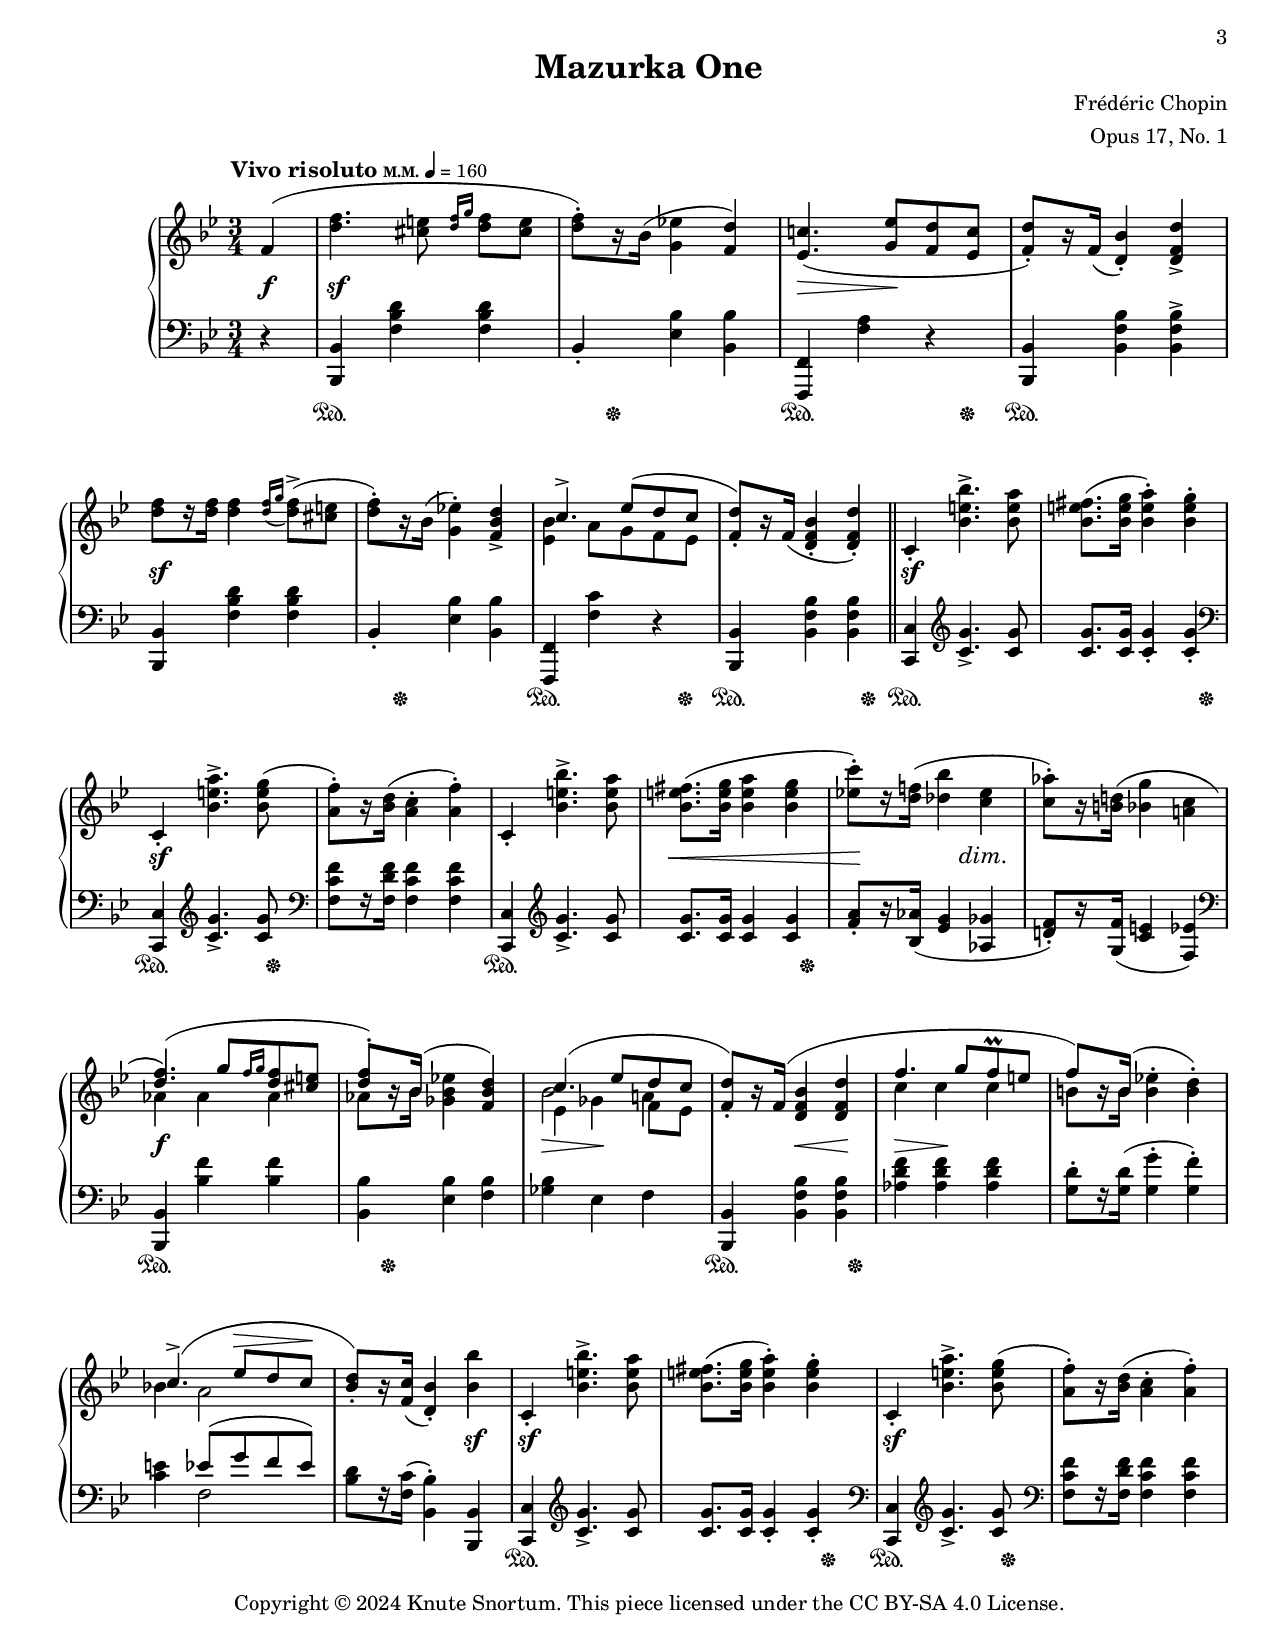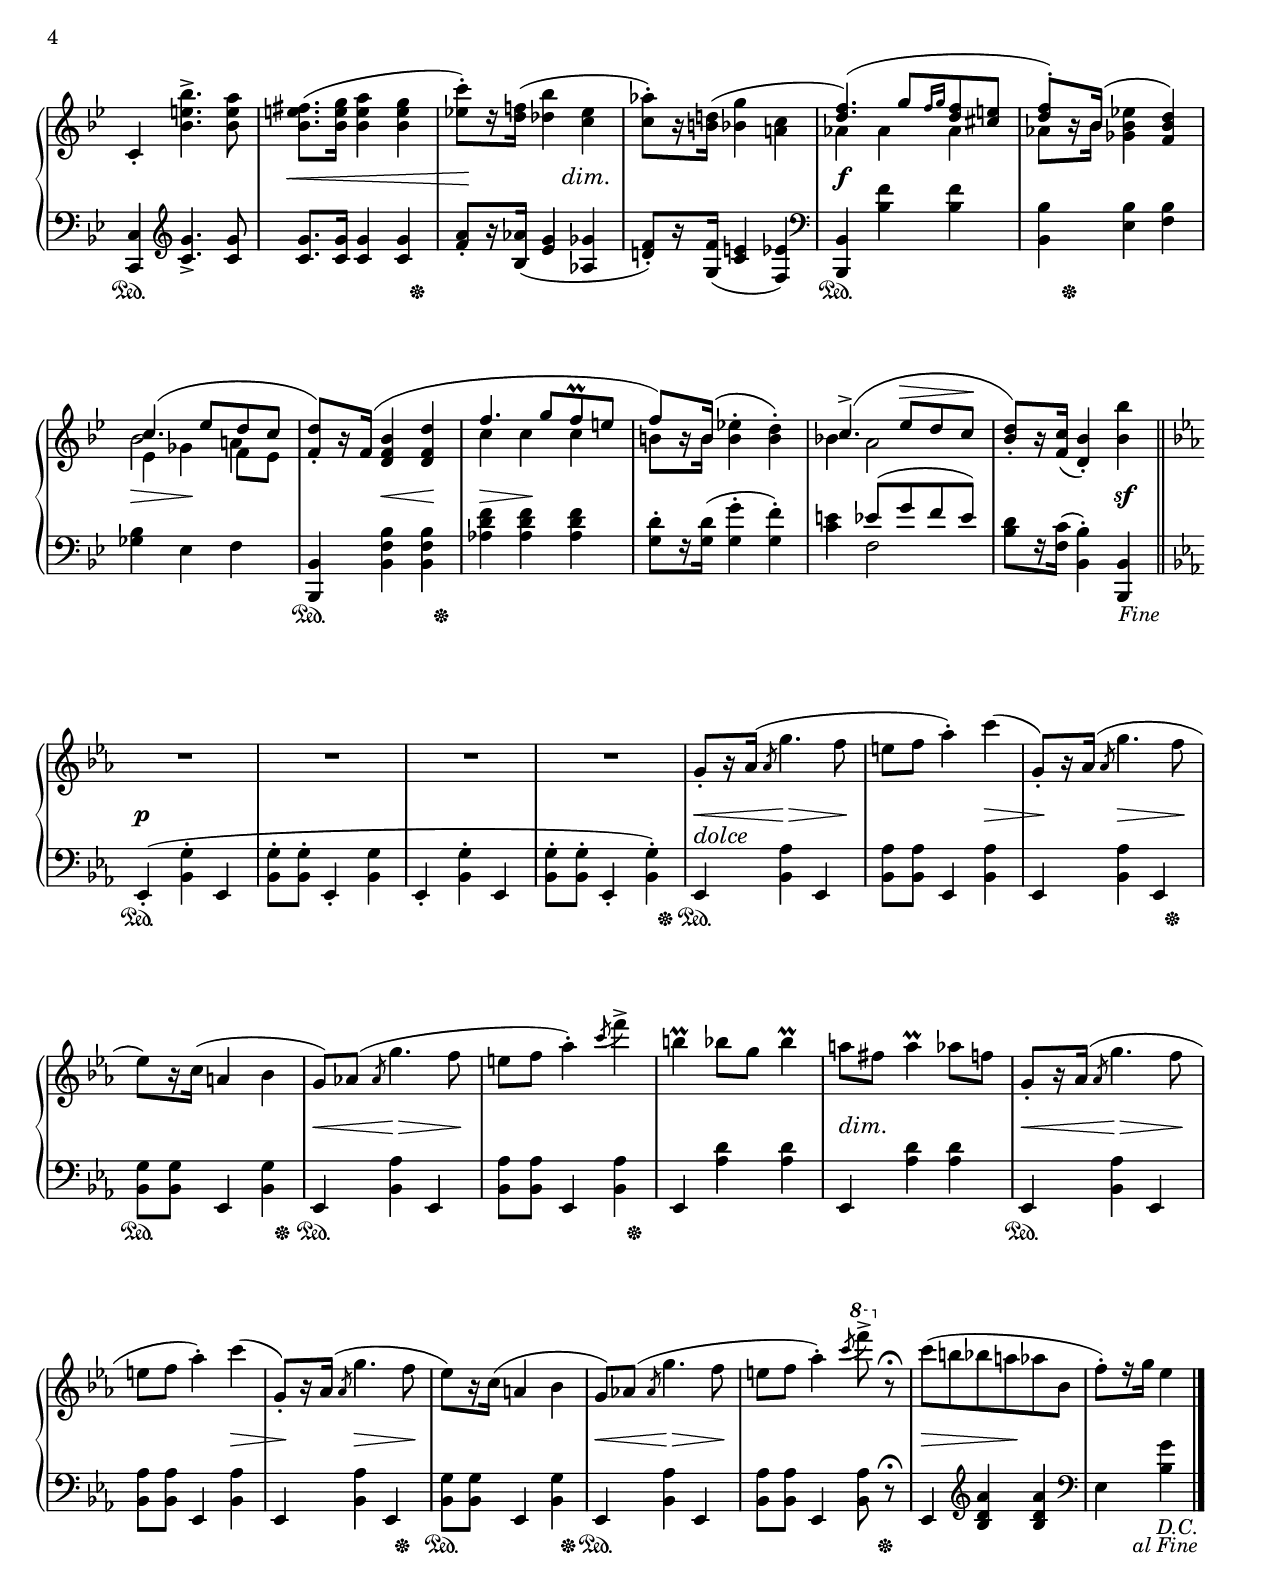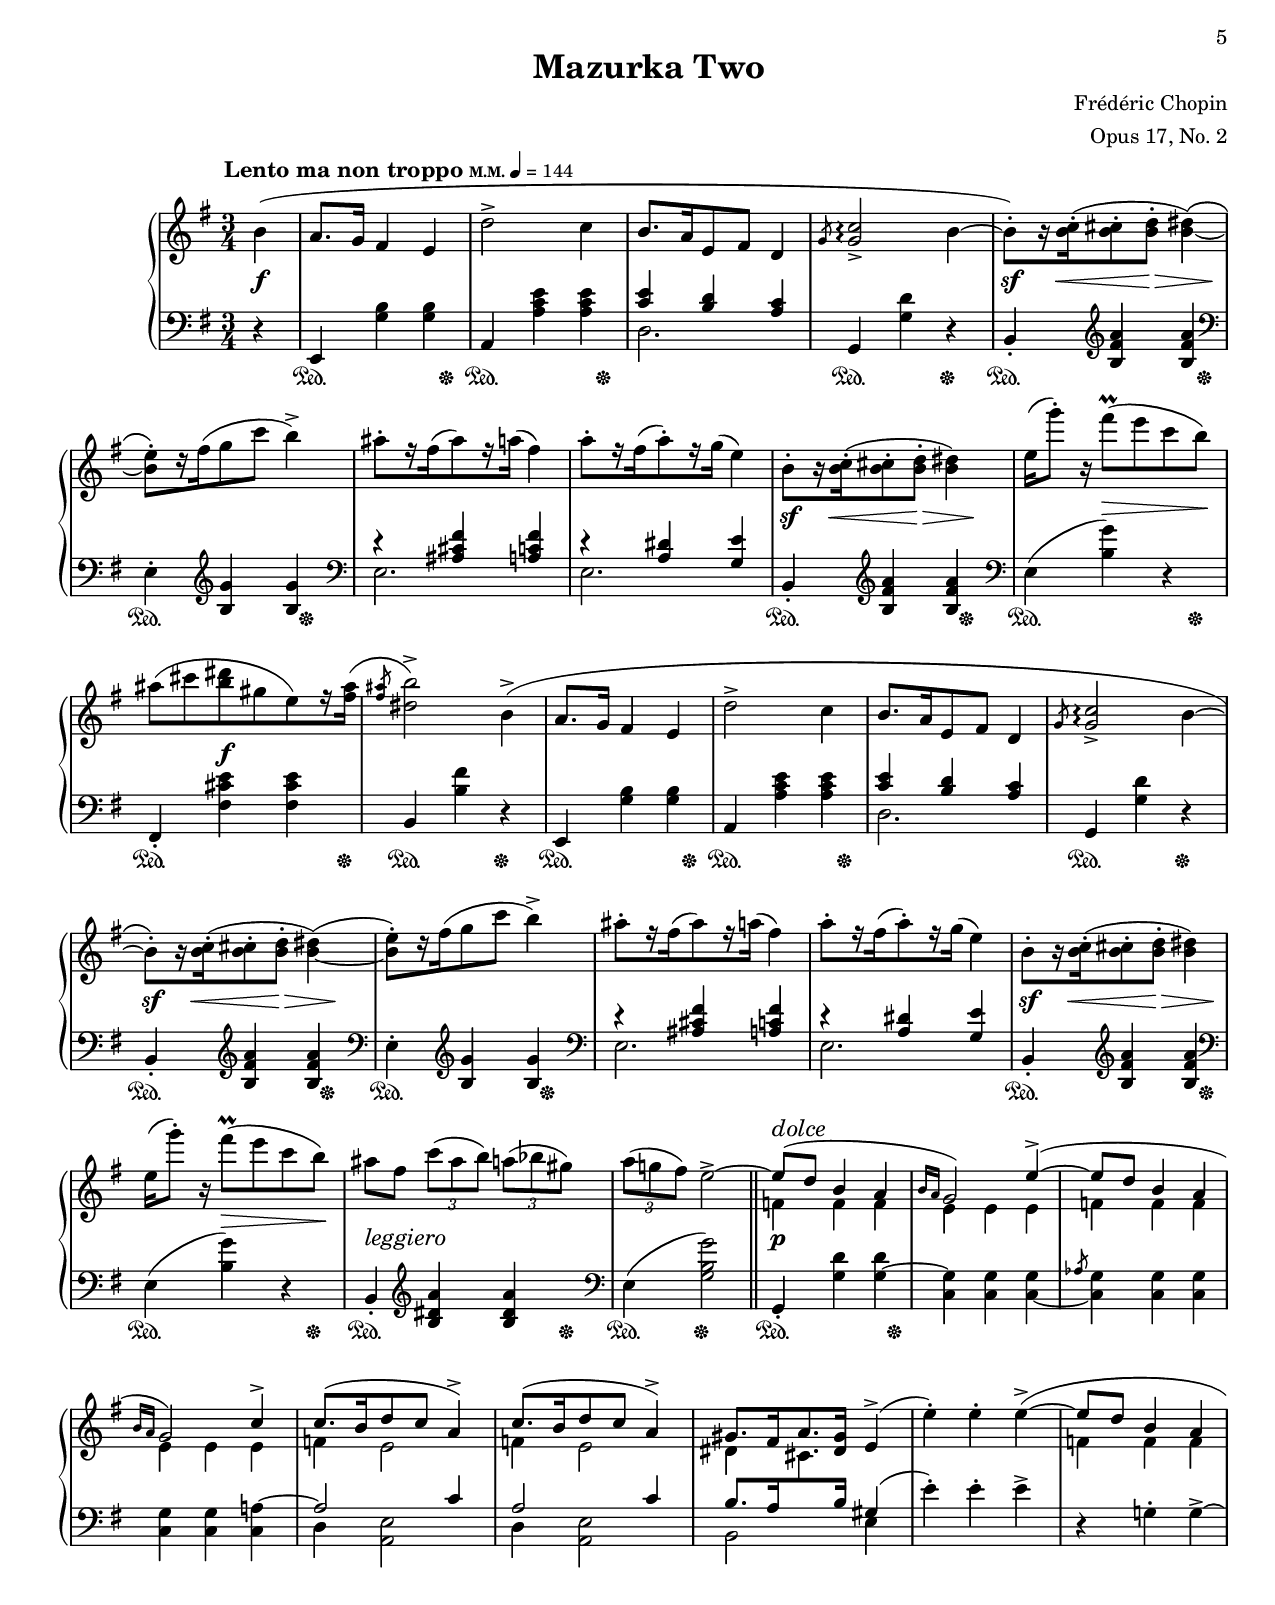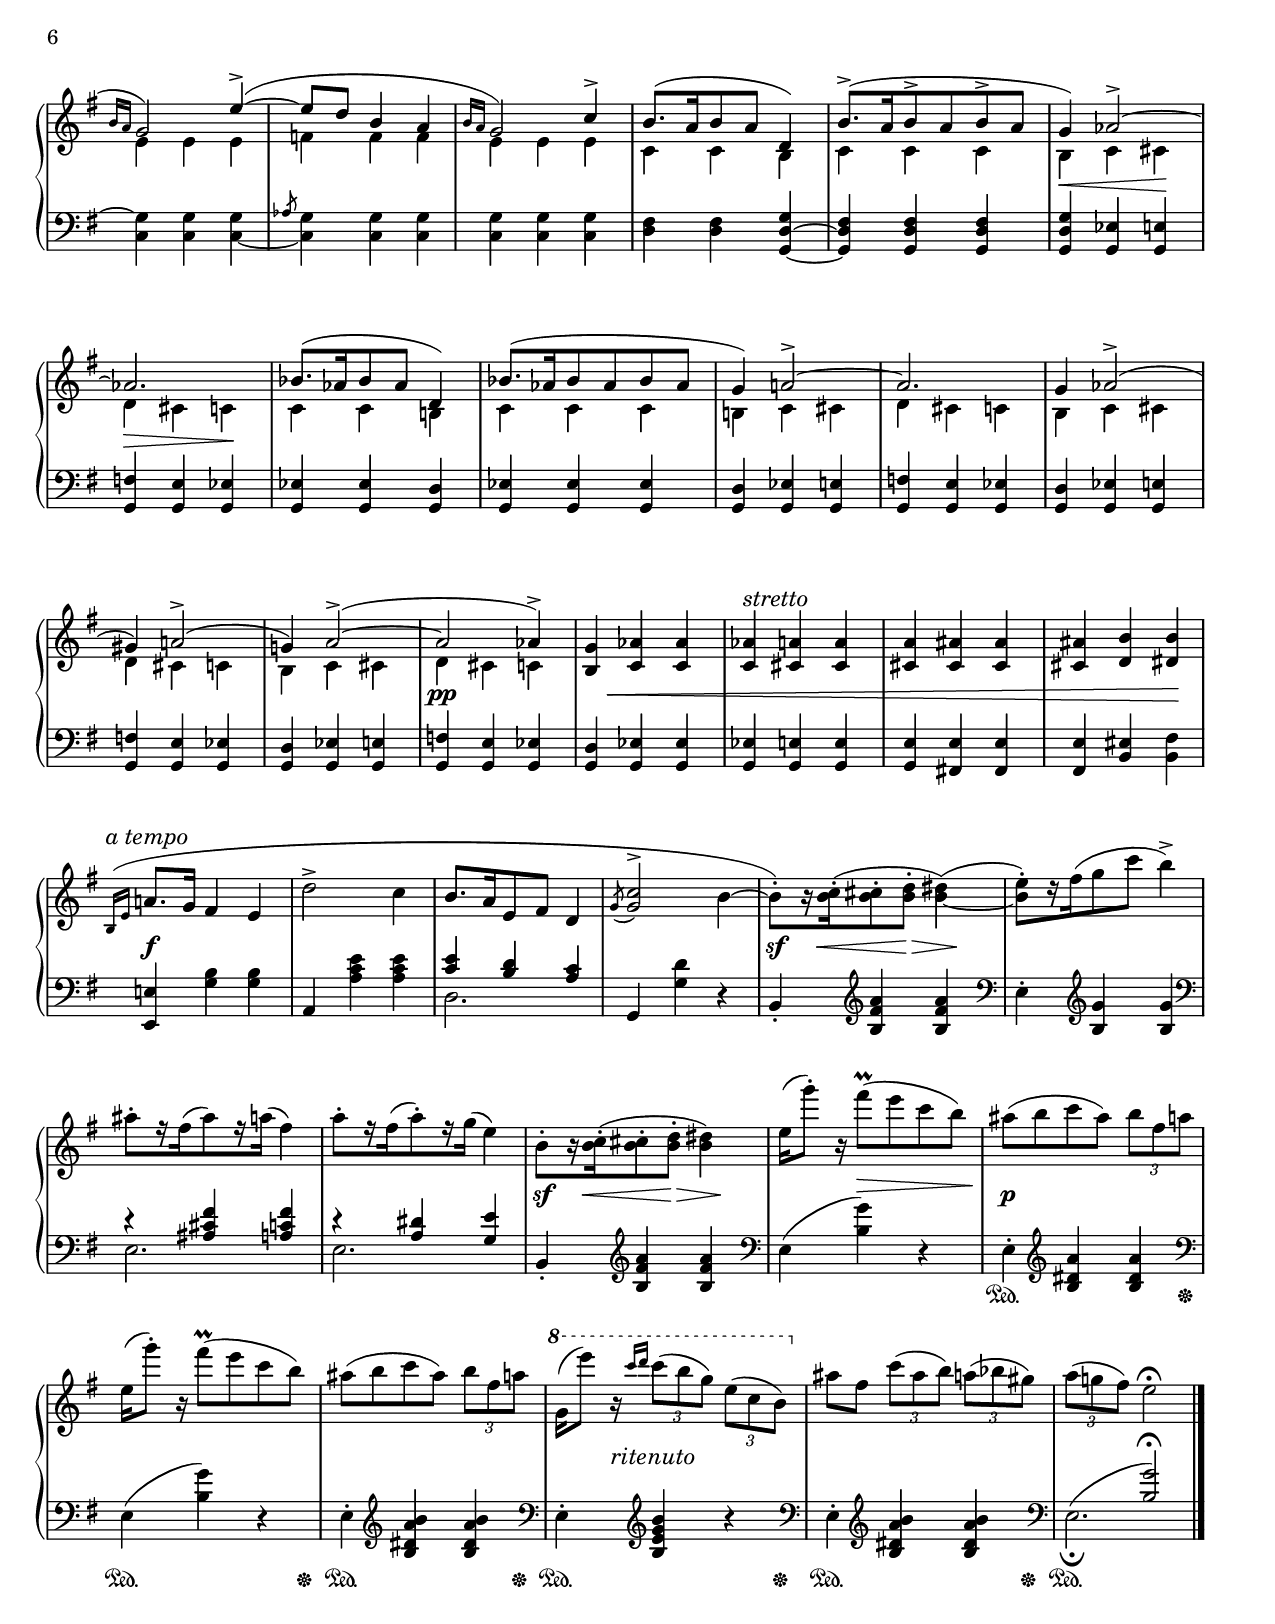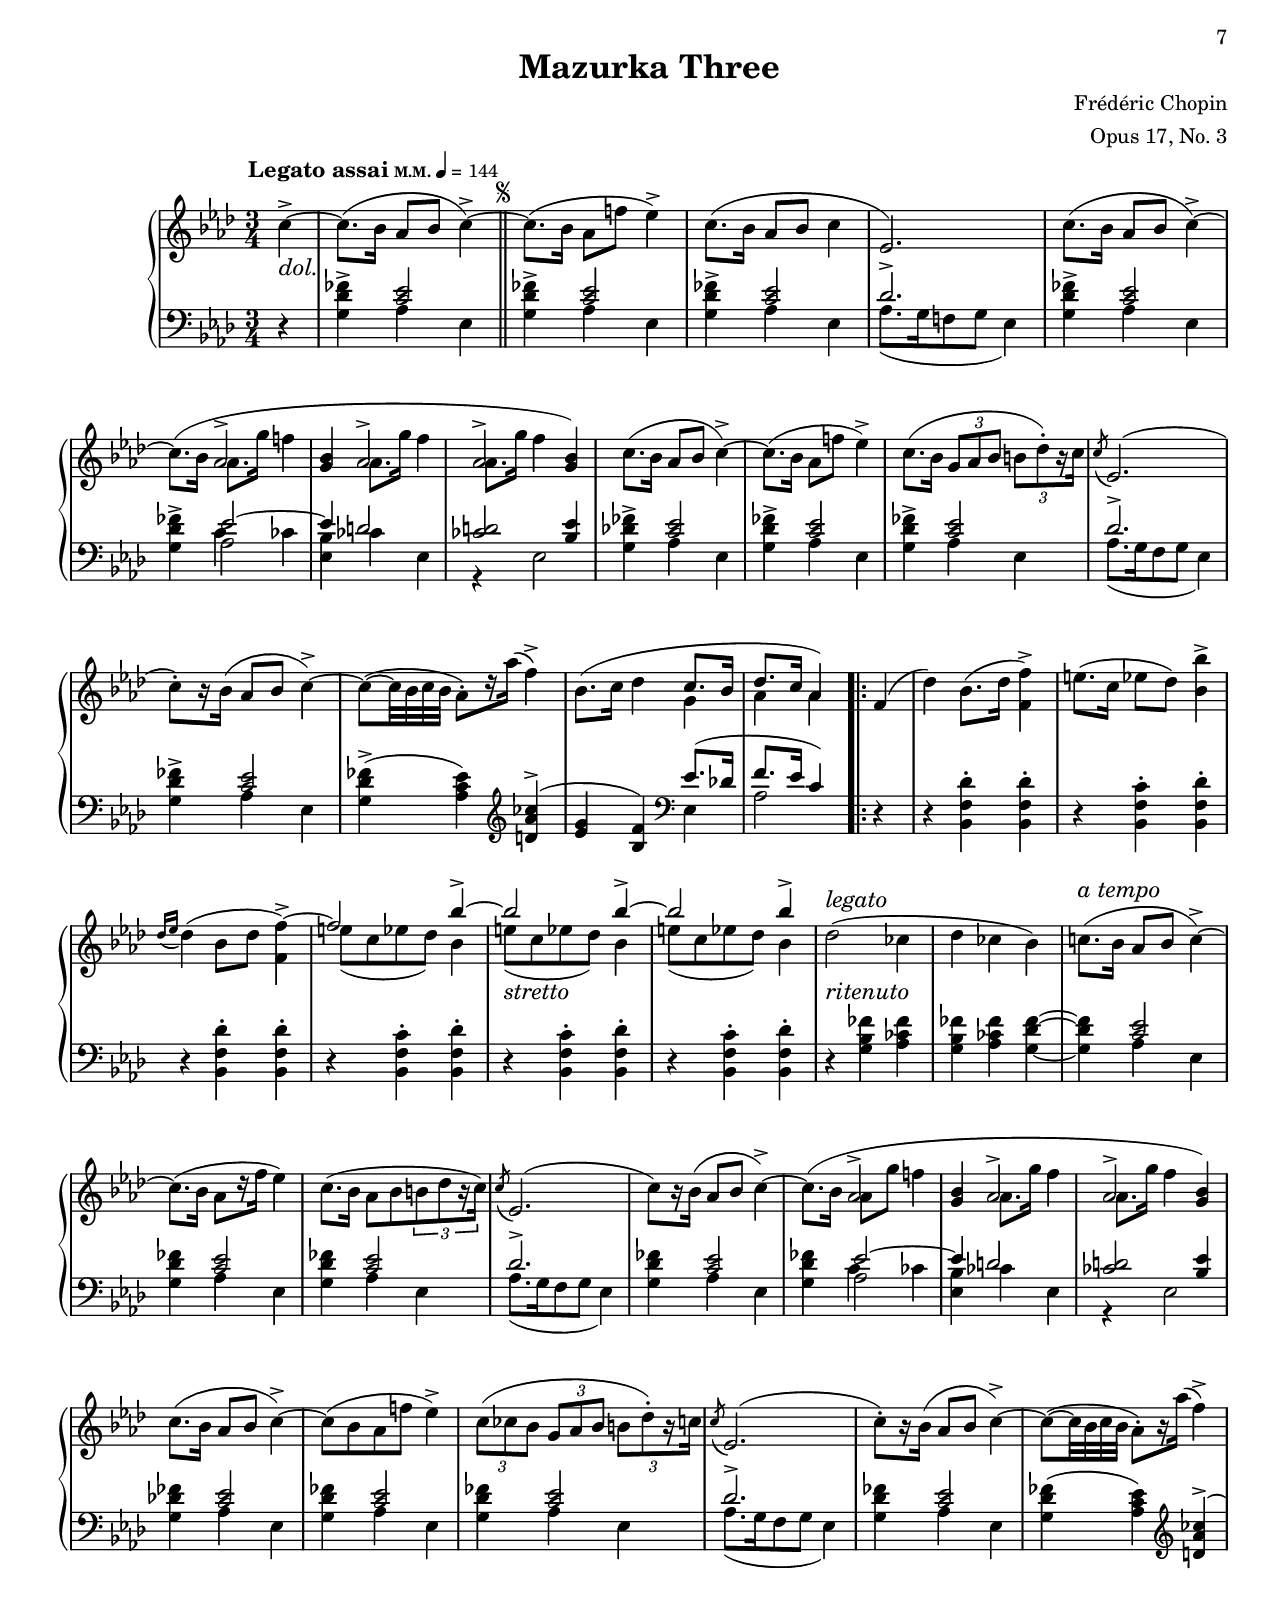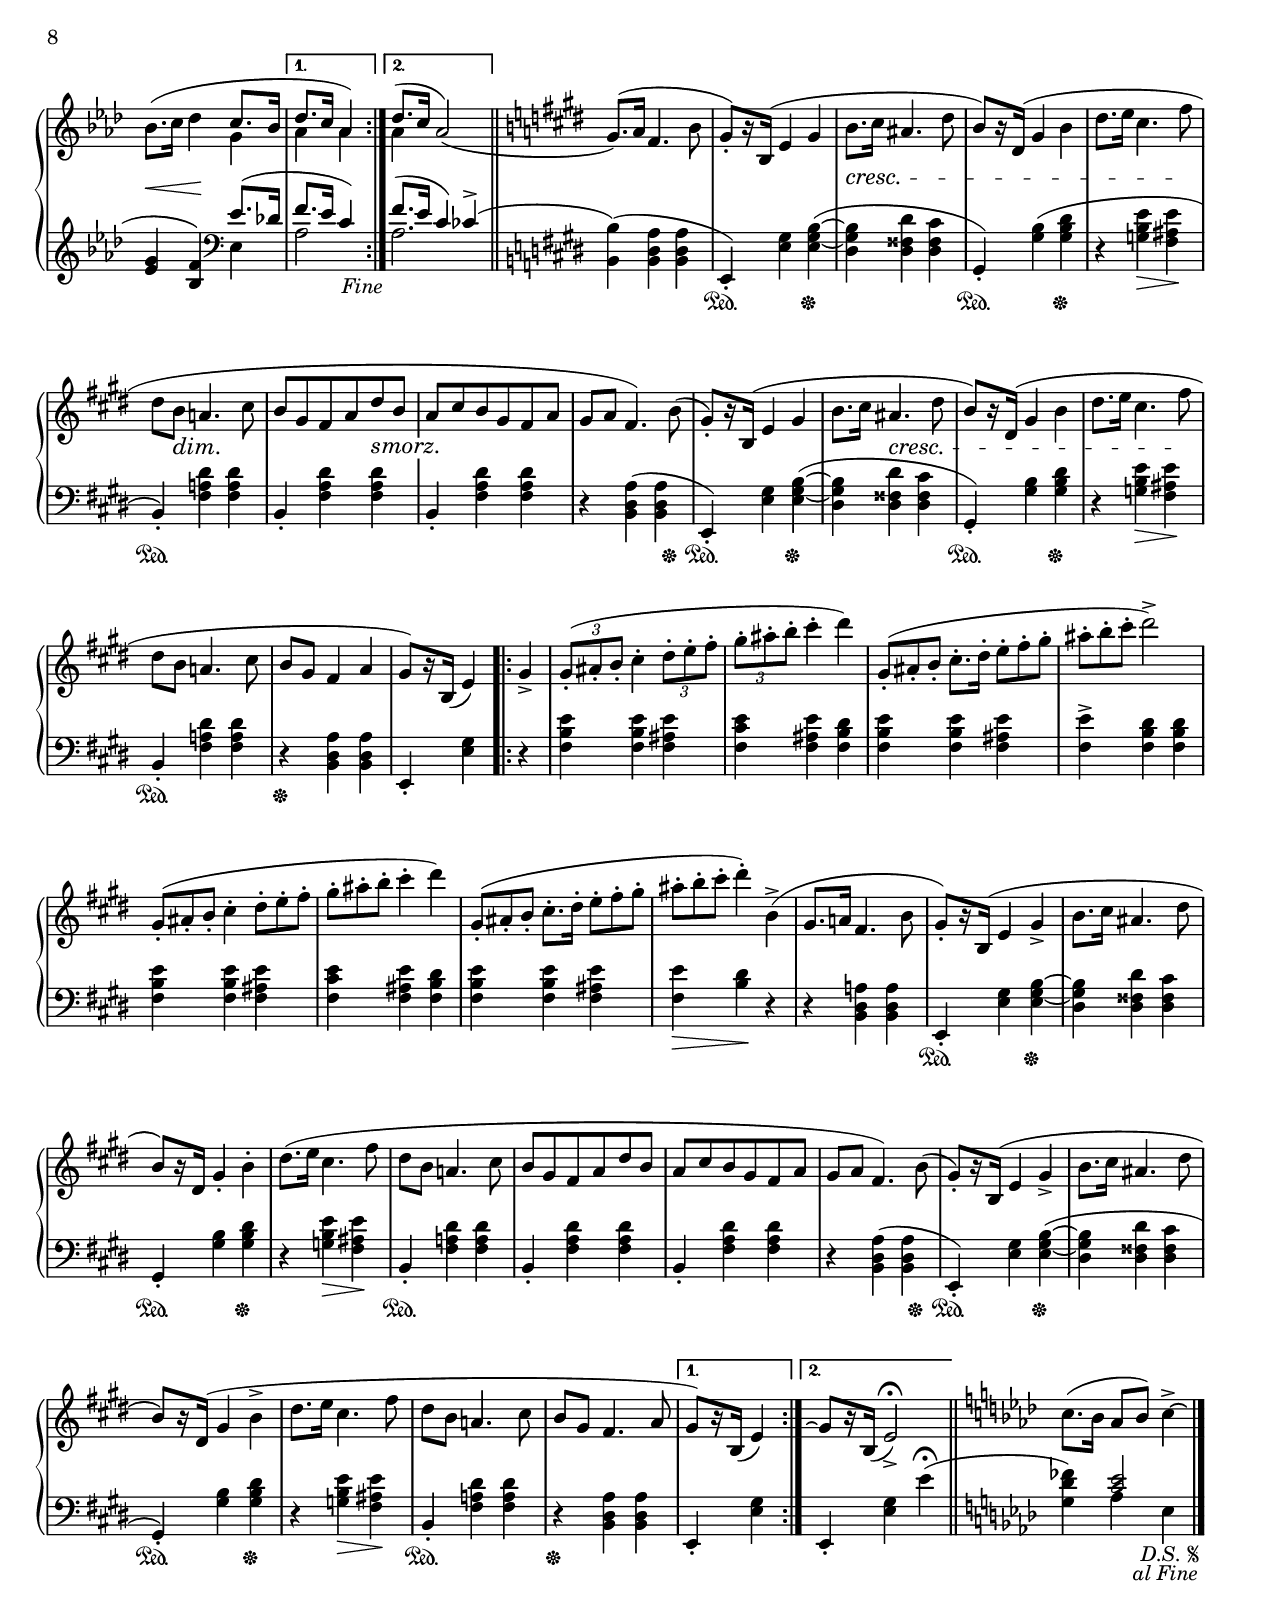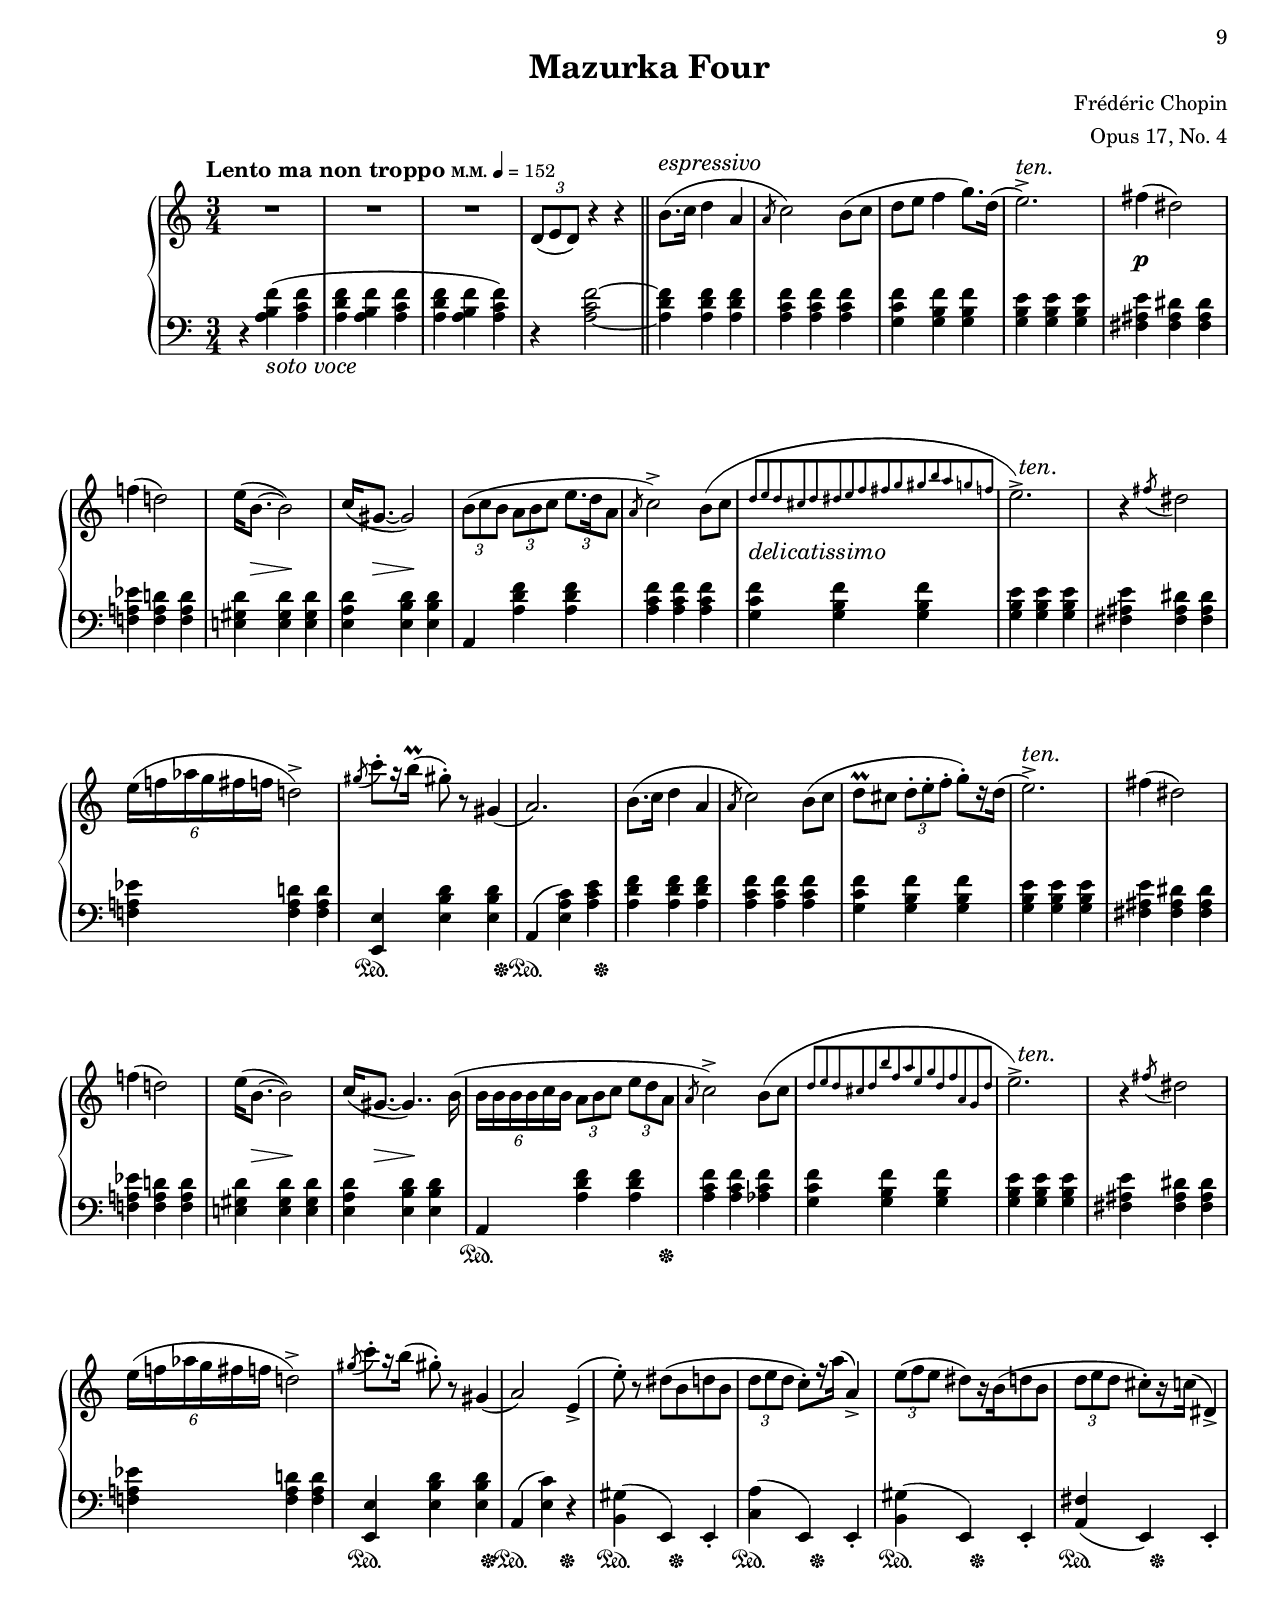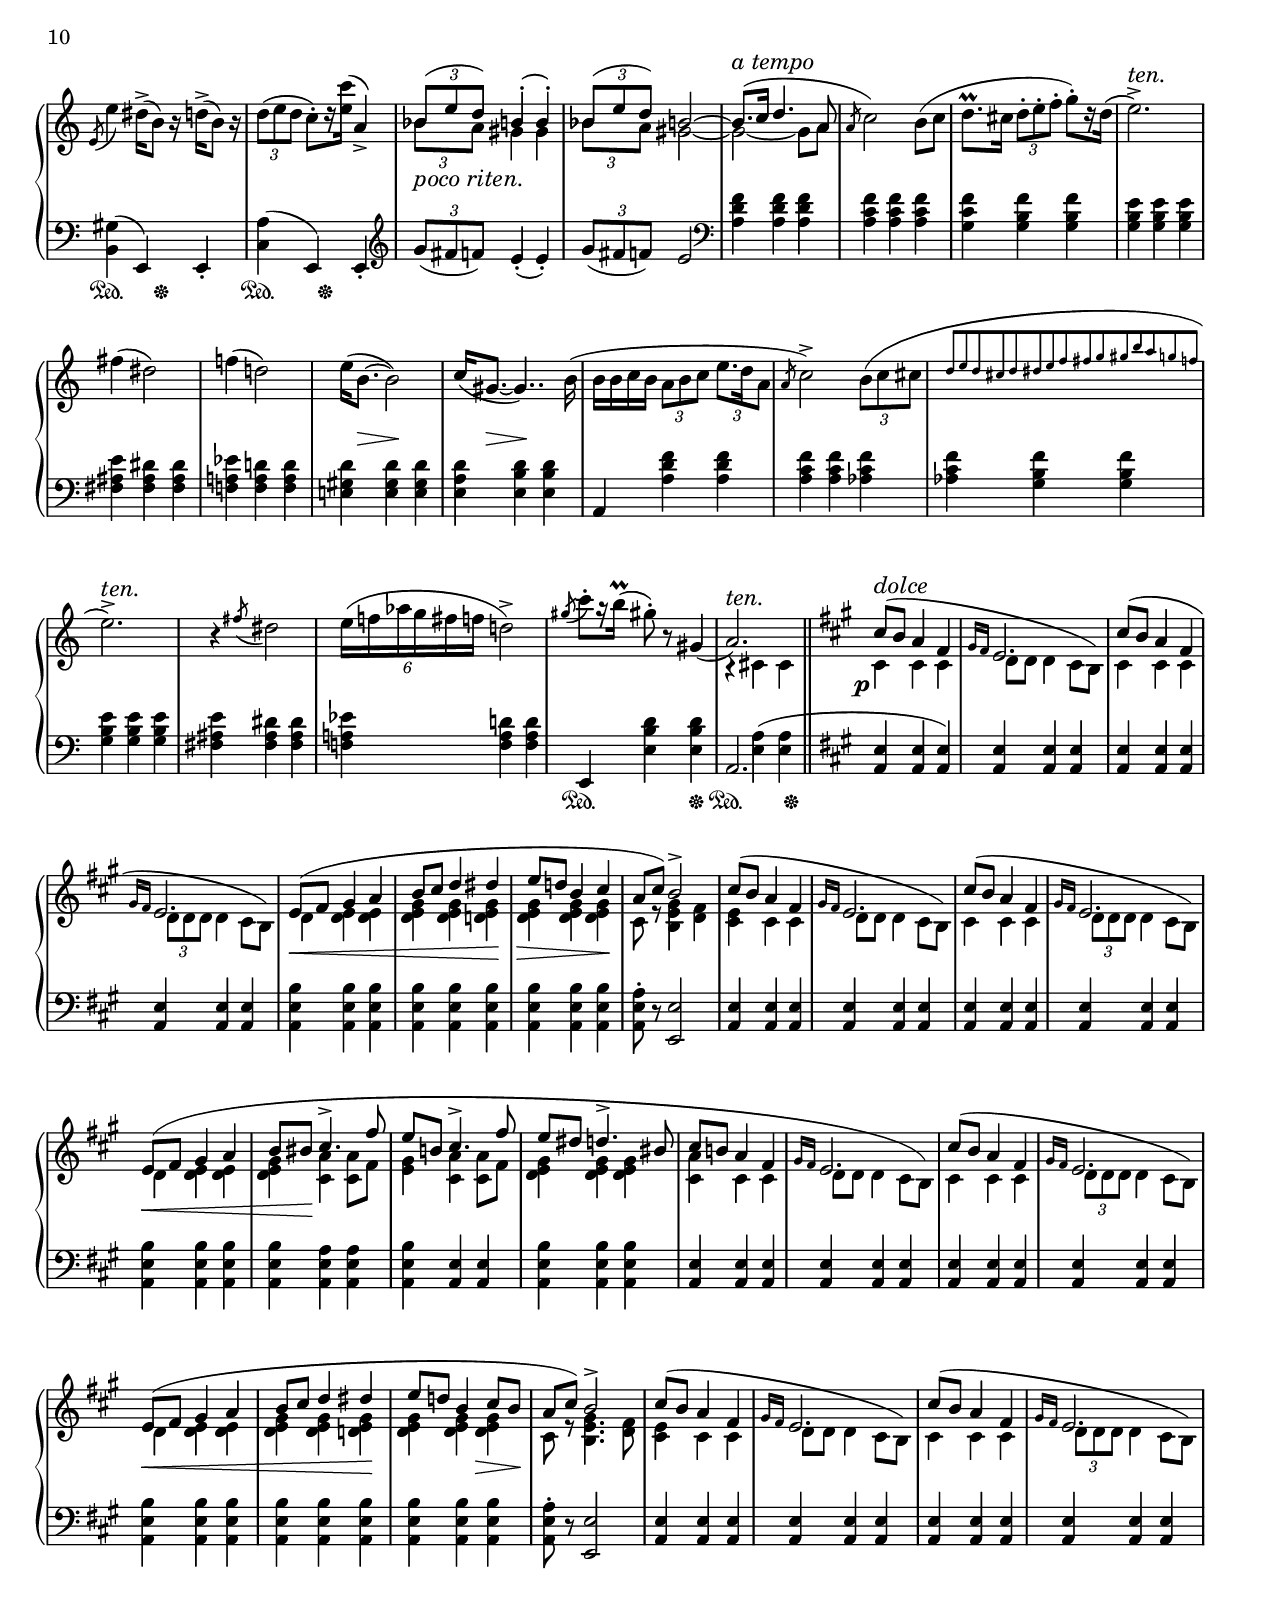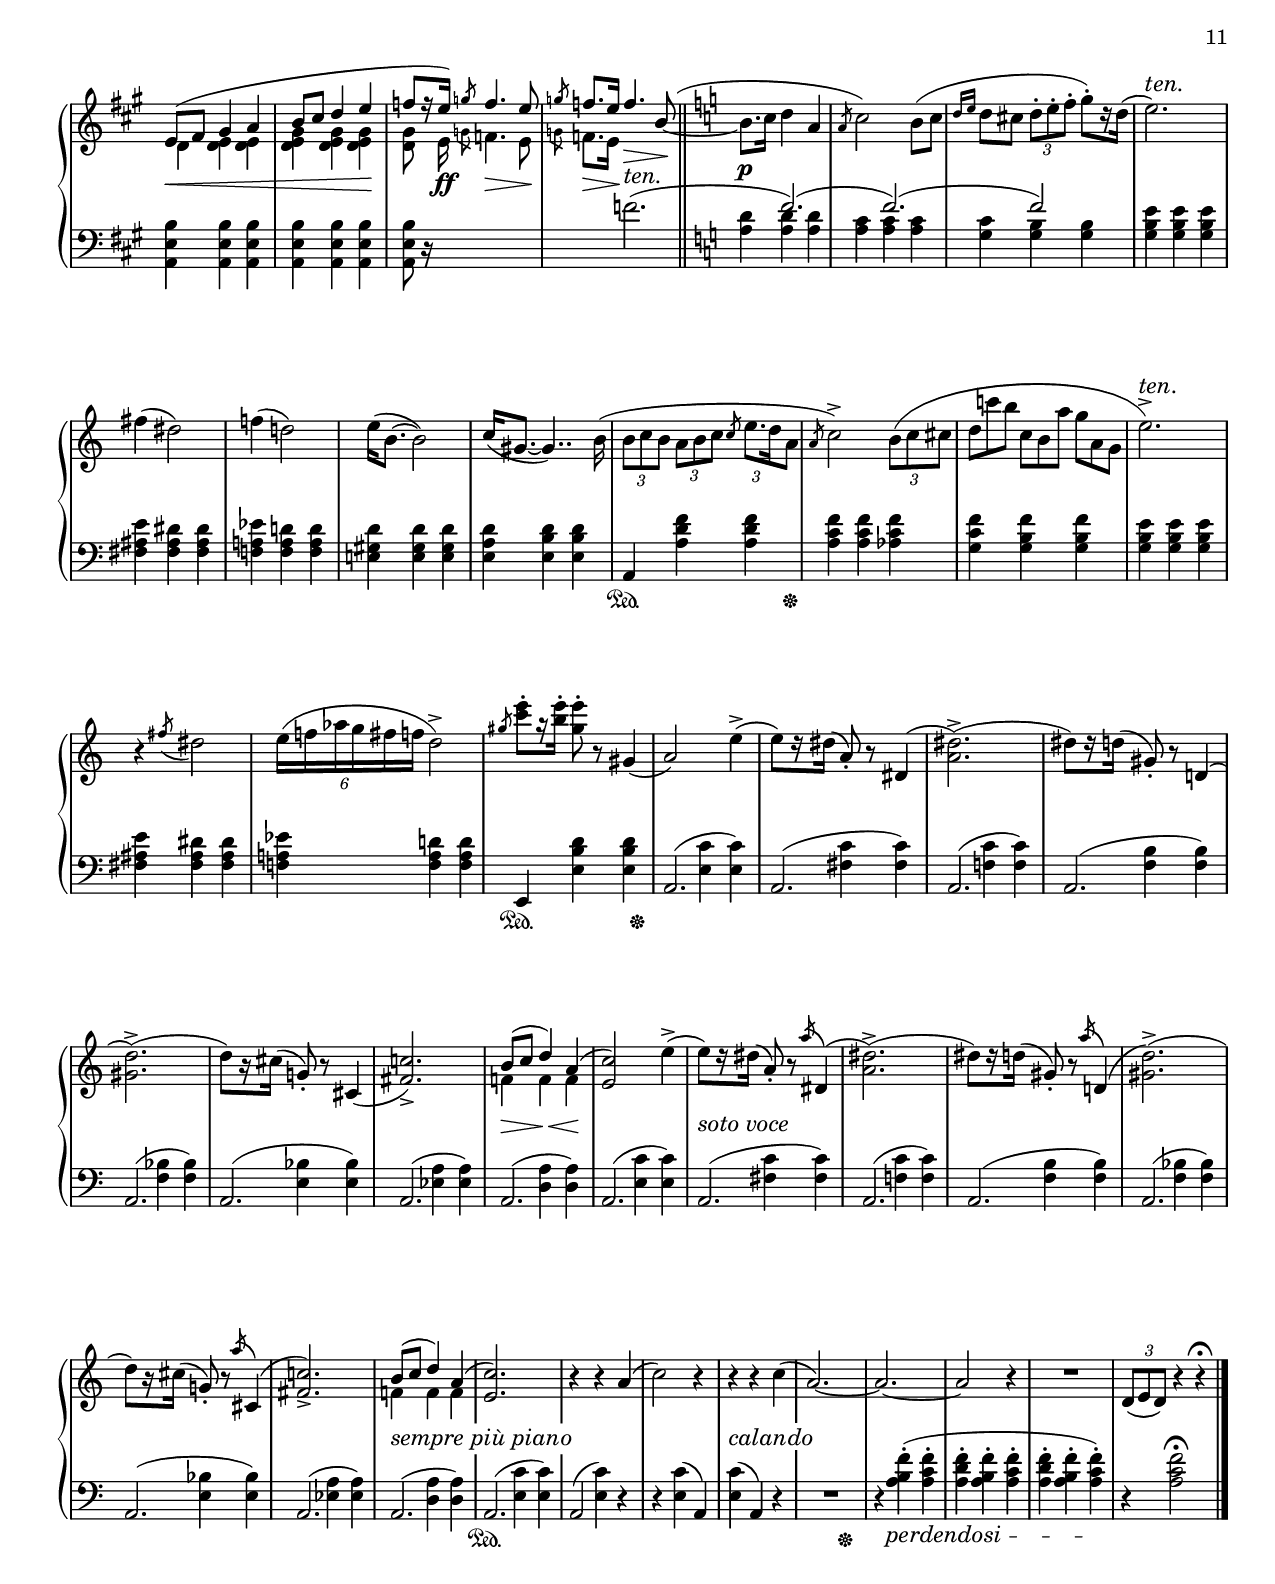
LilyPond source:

%...+....1....+....2....+....3....+....4....+....5....+....6....+....7....+....

\version "2.24.0"

\include "includes/header-paper.ily"
\version "2.24.0"

titlePage = \bookpart {

  \header {
    title = ##f
    subtitle = ##f
    composer = ##f
    arranger = ##f
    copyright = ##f
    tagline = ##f
  }

  \markup { \center-column {
    \vspace #14
    \fill-line { \abs-fontsize #36 \bold "Four Mazurkas" }
    \vspace #3
    \fill-line { \abs-fontsize #20 "Opus 17" }
    \vspace #4
    \fill-line { \abs-fontsize #20 "by Frédéric Chopin" }
    \vspace #4	
    \fill-line { \abs-fontsize #14 "for Piano"}
  } } 
}

%...+....1....+....2....+....3....+....4....+....5....+....6....+....7....+....

\version "2.24.0"
\language "english"

\include "global-variables.ily"

%%% Positions and shapes %%%

slurShapeA = \shape #'(
                        ((0 . 0) (0 . 0) (2 . 0) (2 . 0))
                        ((0 . 0) (0 . 0) (0 . 0) (0 . 0))
                        ) \etc
slurShapeB = \shape #'((0 . -1) (0 . 0) (0 . 0) (0 . 0)) \etc
slurShapeC = \shape #'((0 . 1) (0 . 1) (0 . 1) (0 . 1)) \etc
slurShapeD = \shape #'((0 . 2) (0 . 0.5) (0 . 0.5) (0 . 2)) \etc
slurShapeE = \shape #'((0 . 0.5) (0 . 0) (0 . 0) (0 . 2)) \etc
slurShapeF = \shape #'((0 . 1) (0 . 1) (0 . 0.5) (0 . 0)) \etc
slurShapeG = \shape #'((0 . 2) (0 . 1.75) (0 . 1.5) (0 . 2)) \etc
slurShapeH = \shape #'((0 . 0) (0 . 0.5) (0 . 2) (0 . 3)) \etc
slurShapeI = \shape #'((0 . 0.5) (0 . 0.5) (0 . 0) (0 . 0)) \etc
slurShapeJ = \shape #'((0 . 1.5) (0 . 0) (0 . -0.5) (0 . 0)) \etc
slurShapeK = \shape #'((0 . -1.5) (0 . 0) (0 . 0) (0 . 0)) \etc

moveHairpinA = \tweak extra-offset #'(0 . -3) \etc

%%% Music %%%

global = {
  \time 3/4
  \key bf \major
}

rightHandUpper = \relative {
  \repeat segno 2 {
    \partial 4 f'4( |
    <d' f>4. <cs e>8 \grace { <d f>16[ g] } <d f>8 <cs e> |
    <d f>8[-.) r16 bf]( <g ef'!>4 <f d'>) |
    <ef c'!>4.( <g ef'>8 <f d'> <ef c'> |
    <f d'>8[-.) r16 f]( <d bf'>4-.) <d f d'>-> |
    <d' f>8[ r16 q] q4 \appoggiatura { q16[ g] } <d f>8->( <cs e> |
    <d f>8[-.) r16 bf]( <g ef'!>4-.) <f bf d>-> |
    \voiceOne c'4.-> ef8( d c |
    \oneVoice <f, d'>[-.) r16 f]( <d f bf>4-. <d f d'>-.) |
    \bar "||"
    
    \barNumberCheck 9
    c4-. <bf' e bf'>4.-> <bf e a>8 |
    <bf e fs>8.( <bf e g>16 <bf e a>4-.) <bf e g>-. |
    c,4-. <bf' e a>4.-> <bf e g>8( |
    <a f'>[-.) r16 <bf d>]( <a c>4-. <a f'>-.) |
    c,4-. <bf' e bf'>4.-> <bf e a>8 |
    <bf e fs>8.( <bf e g>16 <bf e a>4 <bf e g> |
    <ef! c'>8[-.) r16 <d f!>]( <df bf'>4 <c ef> |
    <c af'>8[-.) r16 <b d!>]-\slurShapeA ( <bf g'>4 <a! c> |
    
    \barNumberCheck 17
    \voiceOne <d f>4.)-\slurShapeB ( g8[ \grace { f16 g } <d f>8 <cs e>] |
    <d f>8[-.) s16 bf]-\slurShapeC ( \oneVoice <gf bf ef!>4 <f bf d>) |
    \voiceOne c'4.-\slurShapeD ( ef8 d c |
    \oneVoice <f, d'>8[-.) r16 f]-\slurShapeE ^( <d f bf>4 <d f d'> |
    \voiceOne f'4. g8 f\prall e |
    f8[) s16 b,]-\slurShapeF ( \oneVoice <b ef!>4-. <b d>-.) |
    \voiceOne c4.->-\slurShapeG ( ef8-\moveHairpinA ^\> d c\! |
    \oneVoice <bf d>8[-.) r16 <f c'>]( <d bf'>4-.) <bf' bf'> |
    
    \barNumberCheck 25
    c,4-. <bf' e bf'>4.-> <bf e a>8 |
    <bf e fs>8.( <bf e g>16 <bf e a>4-.) <bf e g>-. |
    c,4-. <bf' e a>4.-> <bf e g>8( |
    <a f'>[-.) r16 <bf d>]( <a c>4-. <a f'>-.) |
    c,4-. <bf' e bf'>4.-> <bf e a>8 |
    <bf e fs>8.( <bf e g>16 <bf e a>4 <bf e g> |
    <ef! c'>8[-.) r16 <d f!>]( <df bf'>4 <c ef> |
    <c af'>8[-.) r16 <b d!>]( <bf g'>4 <a! c> |
    
    \barNumberCheck 33
    \voiceOne <d f>4.)-\slurShapeB ( g8[ \grace { f16 g } <d f>8 <cs e>] |
    <d f>8[-.) s16 bf]-\slurShapeC ( \oneVoice <gf bf ef!>4 <f bf d>) |
    \voiceOne c'4.-\slurShapeD ( ef8 d c |
    \oneVoice <f, d'>8[-.) r16 f]-\slurShapeE ^( <d f bf>4 <d f d'> |
    \voiceOne f'4. g8 f\prall e |
    f8[) s16 b,]-\slurShapeF ( \oneVoice <b ef!>4-. <b d>-.) |
    \voiceOne c4.->-\slurShapeG ( ef8-\moveHairpinA ^\> d c\! |
    \oneVoice <bf d>8[-.) r16 <f c'>]( <d bf'>4-.) <bf' bf'> |
    \volta 2 { \bar "||" \fine }
    
    \volta 1 {
      \barNumberCheck 41
      \key ef \major
      R2. * 4 |
      g8-.[ r16 af]( \slashedGrace { af8 } g'4. f8 |
      e8 f af4-.) c-\slurShapeH ( |
      g,8-.[) r16 af]-\slurShapeI ( \slashedGrace { af8 } g'4. f8 |
      ef8[) r16 c]( a4 bf |
      
      \barNumberCheck 49
      g8) af!( \slashedGrace { af } g'4. f8 |
      e8 f af4-.) \acciaccatura { c8 } f4-> |
      b,4\prall bf8 g bf4\prall |
      a8 fs a4\prall af8 f |
      g,8-.[ r16 af]-\slurShapeI ( \slashedGrace { af8 } g'4. f8 |
      e8 f af4-.) c-\slurShapeH ( |
      g,8-.[) r16 af]-\slurShapeJ ( \slashedGrace { af8 } g'4. f8 |
      ef8[) r16 c]-\slurShapeK ( a4 bf |
      
      \barNumberCheck 57
      g8) af!( \slashedGrace { af } g'4. f8 |
      e8 f af4-.) \acciaccatura { c8 } \ottava 1 f'8-> \ottava 0 r\fermata |
      c,8( b bf a af bf, |
      f'8[-.) r16 g] ef4 % partial measure
      \bar "|."
    }
  }
}

rightHandLower = \relative {
  \repeat segno 2 {
    \partial 4 s4 |
    s2. * 6 |
    \voiceFour <ef' bf'>4 a8 g f ef |
    s2. |
    
    \barNumberCheck 9
    s2. * 8 |
    
    \barNumberCheck 17
    af4 af af |
    af8[ b16\rest bf] s2 |
    << { \voiceFour bf2 a!4 } \\ { \voiceTwo ef4 gf f8 ef } >> |
    s2. |
    \voiceFour c'4 c c |
    b8[ b16\rest b] s2 |
    bf!4 a2 |
    s2. |
    
    \barNumberCheck 25
    s2. * 8 |
    
    \barNumberCheck 33
    af4 af af |
    af8[ b16\rest bf] s2 |
    << { \voiceFour bf2 a!4 } \\ { \voiceTwo ef4 gf f8 ef } >> |
    s2. |
    \voiceFour c'4 c c |
    b8[ b16\rest b] s2 |
    bf!4 a2 |
    s2. |
    \volta 2 \fine
    
    \volta 1 {
      \barNumberCheck 41
      \key ef \major
      s2. * 8 |
      
      \barNumberCheck 49
      s2. * 8 |
      
      \barNumberCheck 57
      s2. * 3 |
      s2 % parial measure
    }
  }
}

rightHand = {
  \global
  <<
    \new Voice \rightHandUpper
    \new Voice \rightHandLower
  >>
}

leftHand = \relative {
  \global
  \clef bass
  \repeat segno 2 {
    \partial 4 r4 |
    <bf,, bf'>4 <f'' bf d> q |
    bf,4-. <ef bf'> <bf bf'> |
    <f, f'>4 <f'' a> r |
    <bf,, bf'>4 <bf' f' bf> q-> |
    <bf, bf'>4 <f'' bf d> q |
    bf,4-. <ef bf'> <bf bf'> |
    <f, f'>4 <f'' c'> r |
    <bf,, bf'>4 <bf' f' bf> q |
    
    \barNumberCheck 9
    <c, c'>4 \clef treble <c'' g'>4.-> q8 |
    q8. q16 q4-. q-. |
    \clef bass  <c,, c'>4 \clef treble <c'' g'>4.-> q8 |
    \clef bass <f, c' f>8[ r16 <f d' f>] <f c' f>4 q |
    <c, c'>4 \clef treble <c'' g'>4.-> q8 |
    q8. q16 q4 q |
    <f a>8[-. r16 <bf, af'>]( <ef g>4 <af, gf'> |
    <d! f>8[-.) r16 <g, f'>]( <c e>4 <f, ef'>) |
    
    \barNumberCheck 17
    \clef bass
    <bf,, bf'>4 <bf'' f'> q |
    <bf, bf'>4 <ef bf'> <f bf> |
    <gf bf>4 ef f |
    <bf,, bf'> <bf' f' bf> q |
    <af' d f>4 q q |
    <g d'>8[-. r16 q]( <g g'>4-. <g f'>-.) |
    <c e> << { ef8( g f ef) } \\ { f,2 } >> |
    <bf d>8[ r16 <f c'>]( <bf, bf'>4-.) <bf, bf'> |
    
    \barNumberCheck 25
    <c c'>4 \clef treble <c'' g'>4.-> q8 |
    q8. q16 q4-. q-. |
    \clef bass  <c,, c'>4 \clef treble <c'' g'>4.-> q8 |
    \clef bass <f, c' f>8[ r16 <f d' f>] <f c' f>4 q |
    <c, c'>4 \clef treble <c'' g'>4.-> q8 |
    q8. q16 q4 q |
    <f a>8[-. r16 <bf, af'>]( <ef g>4 <af, gf'> |
    <d! f>8[-.) r16 <g, f'>]( <c e>4 <f, ef'>) |
    
    \barNumberCheck 33
    \clef bass
    <bf,, bf'>4 <bf'' f'> q |
    <bf, bf'>4 <ef bf'> <f bf> |
    <gf bf>4 ef f |
    <bf,, bf'> <bf' f' bf> q |
    <af' d f>4 q q |
    <g d'>8[-. r16 q]( <g g'>4-. <g f'>-.) |
    <c e> << { ef8( g f ef) } \\ { f,2 } >> |
    <bf d>8[ r16 <f c'>]( <bf, bf'>4-.) <bf, bf'> |
    \volta 2 \fine
    
    \volta 1 {
      \barNumberCheck 41
      \key ef \major
      ef4-.( <bf' g'>-. ef, |
      <bf' g'>8-. q-. ef,4-. <bf' g'> |
      ef,4-. <bf' g'>-. ef, |
      <bf' g'>8-. q-. ef,4-. <bf' g'>-.) |
      ef,4^\dolce <bf' af'> ef, |
      <bf' af'>8 q ef,4 <bf' af'> |
      ef,4 <bf' af'> ef, |
      <bf' g'>8 q ef,4 <bf' g'> |
      
      \barNumberCheck 49
      ef,4 <bf' af'> ef, |
      <bf' af'>8 q ef,4 <bf' af'> |
      ef,4 <af' d> q |
      ef,4 <af' d> q |
      % like 45
      ef,4 <bf' af'> ef, |
      <bf' af'>8 q ef,4 <bf' af'> |
      ef,4 <bf' af'> ef, |
      <bf' g'>8 q ef,4 <bf' g'> |
      
      \barNumberCheck 57
      ef,4 <bf' af'> ef, |
      <bf' af'>8 q ef,4 <bf' af'>8 r\fermata |
      ef,4 \clef treble <bf'' d af'> q |
      \clef bass ef,4 <bf' g'> % parial measure
    }
  }
}

dynamics = {
  \override DynamicTextSpanner.style = #'none
  \override TextScript.Y-offset = -0.5
  \repeat segno 2 {
    \partial 4 s4\f |
    s2.\sf |
    s2. |
    s4.\> s\! |
    s2. |
    s2.\sf |
    s2. * 3 |
    
    \barNumberCheck 9
    s2.\sf |
    s2. |
    s2.\sf |
    s2. * 2 |
    s2.-\tweak to-barline ##f \< |
    s8\! s s s4.\dim |
    s2. |
    
    \barNumberCheck 17
    s2.\f |
    s2. |
    s4\> s\! s |
    s4 s\< s\! |
    s4\> s\! s |
    s2. * 2 |
    s2 s4\sf |
    
    \barNumberCheck 25
    s2.\sf |
    s2. |
    s2.\sf |
    s2. * 2 |
    s2.-\tweak to-barline ##f \< |
    s8\! s s s4.\dim |
    s2. |
    
    \barNumberCheck 33
    s2.\f |
    s2. |
    s4\> s\! s |
    s4 s\< s\! |
    s4\> s\! s |
    s2. * 2 |
    s2 s4\sf |
    \volta 2 \fine
    
    \volta 1 {
      \barNumberCheck 41
      s2.\p |
      s2. * 3 |
      s4\< s4.\> s8\! |
      s2 s4-\tweak to-barline ##f \> |
      s8\! s s4.\> s8\! |
      s2. |
      
      \barNumberCheck 49
      s4\< s4.\> s8\! |
      s2. * 2 |
      s2.\dim |
      s4\< s4.\> s8\! |
      s2 s4-\tweak to-barline ##f \> |
      s8\! s s4.\> s8\! |
      s2. |
      
      \barNumberCheck 57
      s4\< s4.\> s8\! |
      s2. |
      s4.\> s\! |
      s2 % parial measure
    }
  }
}

tempi = {
  \set Score.tempoHideNote = ##t
  \repeat segno 2 {
    \textMark \markup \tempo-markup "Vivo risoluto" #2 #0 160
    \tempo 4 = 160
    \partial 4 s4 |
    s2. * 8 |
    
    \barNumberCheck 9
    s2. * 6 |
    \tempo 4 = 144
    s2. |
    \tempo 4 = 132
    s2. |
    
    \barNumberCheck 17
    \tempo 4 = 160
    s2. * 8 |
    
    \barNumberCheck 25
    s2. * 6 |
    \tempo 4 = 144
    s2. |
    \tempo 4 = 132
    s2. |
    
    \barNumberCheck 33
    \tempo 4 = 160
    s2. * 8 |
    \volta 2 \fine
    
    \volta 1 {
      \barNumberCheck 41
      s2. * 8
      
      \barNumberCheck 49
      s2. * 2
      \tempo 4 = 144
      s2. |
      \tempo 4 = 132
      s2. |
      \tempo 4 = 160
      s2. * 4 
      
      \barNumberCheck 57
      s2. |
      s2 s8 \tempo 4= 40 s |
      \tempo 4 = 144
      s2. |
      \tempo 4 = 132
      s2 % parial measure
    }
  }
}

pedal = {
  \repeat segno 2 {
    \partial 4 s4 |
    s2.\sd |
    s8 s\su s2 |
    s2\sd s8 s\su |
    s2.\sd |
    s2. |
    s8 s\su s2 |
    s2\sd s8 s\su |
    s2\sd s8 s\su |
    
    \barNumberCheck 9
    s2.\sd |
    s2 s8 s\su |
    s2\sd s8. s16\su |
    s2. |
    s2.\sd |
    s2 s8 s\su |
    s2. * 2 |
    
    \barNumberCheck 17
    s2.\sd |
    s8 s\su s2 |
    s2. |
    s2\sd s8 s\su |
    s2. * 4 |
    
    \barNumberCheck 25
    s2.\sd |
    s2 s8 s\su |
    s2\sd s8. s16\su |
    s2. |
    s2.\sd |
    s2 s8 s\su |
    s2. * 2 |
    
    \barNumberCheck 33
    s2.\sd |
    s8 s\su s2 |
    s2. |
    s2\sd s8 s\su |
    s2. * 4 |
    \volta 2 \fine
    
    \volta 1 {
      \barNumberCheck 41
      s2.\sd |
      s2. * 2 |
      s2 s8 s\su |
      s2.\sd |
      s2. |
      s2 s8 s\su |
      s2\sd s8 s\su |
      
      \barNumberCheck 49
      s2.\sd |
      s2 s8 s\su |
      s2. * 2 |
      s2.\sd |
      s2. |
      s2 s8 s\su |
      s2\sd s8 s\su |
      
      \barNumberCheck 57
      s2.\sd |
      s2 s8 s\su |
      s2. |
      s2 % parial measure
    }
  }
}

forceBreaks = {
  \partial 4 s4
  s2. * 4 \break
  s2. * 6 \break
  s2. * 6 \break
  s2. * 6 \break
  s2. * 6 \pageBreak
  
  s2. * 6 \break
  s2. * 6 \break
  s2. * 7 \break
  s2. * 6 \break
}

mazurkaOneNotes =
\score {
  \header {
    title = "Mazurka One"
    composer = "Frédéric Chopin"
    opus = "Opus 17, No. 1"
  }
  \keepWithTag layout  
  \new PianoStaff \with {
    \override StaffGrouper.staff-staff-spacing.basic-distance = 10
  } <<
    \new Staff = "upper" \rightHand
    \new Dynamics \dynamics
    \new Staff = "lower" \leftHand
    \new Dynamics \pedal
    \new Dynamics \tempi
    \new Devnull \forceBreaks
  >>
  \layout {}
}

\include "articulate.ly"

mazurkaOneMidi =
\book {
  \bookOutputName "mazurka-op17-no1"
  \score {
    \keepWithTag midi
    \articulate <<
      \new Staff = "upper" << \rightHand \dynamics \pedal \tempi >>
      \new Staff = "lower" << \leftHand \dynamics \pedal \tempi >>
    >>
    \midi {}
  }
}

%...+....1....+....2....+....3....+....4....+....5....+....6....+....7....+....

\version "2.24.0"
\language "english"

\include "global-variables.ily"

%%% Positions and shapes %%%

slurShapeA = \shape #'(
                        ((0 . 0) (0 . 1) (3 . 1) (3 . 0))
                        ((0.25 . 0.5) (0 . 0.5) (0 . 0.5) (0 . 0))
                        ) \etc
slurShapeB = \shape #'(
                        ((0 . 0) (0 . 0) (0 . 0) (0 . 0))
                        ((0.25 . 0.5) (0 . 0.5) (0 . 0.5) (0 . 0))
                        ) \etc
slurShapeC = \shape #'((0 . 0) (0 . 0) (0 . 1) (0 . 0)) \etc

moveClefA = \once \override Score.Clef.X-extent = #'(2 . 2)

%%% Music %%%

global = {
  \time 3/4
  \key e \minor
}

rightHandUpper = \relative {
  \partial 4 b'4( |
  a8. g16 fs4 e |
  d'2-> c4 |
  b8.[ a16 e8 fs] d4 |
  \slashedGrace { g8 } <g c>2->\arpeggio b4~ |
  b8[-.) r16 <b c>-.( <b cs>8-. <b d>]-. <b ds>4)-\slurShapeA (_~ |
  <b e>8[-.) r16 fs'( g8 c] b4->) |
  as8[-. r16 fs( as8) r16 a]( fs4) |
  a8[-. r16 fs( a8-.) r16 g]( e4) |
  
  \barNumberCheck 9
  b8[-. r16 <b c>-.( <b cs>8-. <b d>]-. <b ds>4) |
  e16( g'8-.) r16 fs8(\prall e c b) |
  as8[( cs <b ds> gs e) r16 <fs as>]( |
  \slashedGrace { <fs as>8 } <ds b'>2->) b4->-\slurShapeB ( |
  a8. g16 fs4 e |
  d'2-> c4 |
  b8.[ a16 e8 fs] d4 |
  \slashedGrace { g8 } <g c>2->\arpeggio b4~ |
  
  \barNumberCheck 17
  b8[-.) r16 <b c>-.( <b cs>8-. <b d>]-. <b ds>4)(_~ |
  <b e>8[-.) r16 fs'( g8 c] b4->) |
  as8[-. r16 fs( as8) r16 a]( fs4) |
  a8[-. r16 fs( a8-.) r16 g]( e4) |
  b8[-. r16 <b c>-.( <b cs>8-. <b d>]-. <b ds>4) |
  e16( g'8-.) r16 fs8(\prall e c b) |
  as8 fs \tuplet 3/2 4 { c'( as b) a( bf gs) } |
  \tuplet 3/2 { a8( g! fs) } e2->~ |
  \bar "||"
  
  \barNumberCheck 25
  \voiceOne e8(^\dolce d b4 a |
  \grace { b16 a } g2) e'4->(~ |
  e8 d b4 a |
  \grace { b16 a } g2) c4-> |
  c8.[( b16 d8 c] a4->) |
  c8.[( b16 d8 c] a4->) |
  gs8.[ fs16 a8. <ds, gs>16] e4->( |
  \oneVoice e'4-.) e-. e->(~ |
  
  \barNumberCheck 33
  \voiceOne e8 d b4 a |
  \grace { b16 a } g2) e'4->(~ |
  e8 d b4 a |
  \grace { b16 a } g2) c4-> |
  b8.[(a16 b8 a] d,4) |
  b'8.[->( a16 b8-> a b-> a] |
  g4) af2->~ |
  af2. |
  
  \barNumberCheck 41
  bf8.[( af16 bf8 af] d,4) |
  bf'8.[( af16 bf8 af bf af] |
  g4) a!2->~ |
  a2. |
  g4 af2->( |
  gs4) a!2->( |
  g!4) a2->(~ |
  a2 af4->) |
  
  \barNumberCheck 49
  \oneVoice <b, g'>4 <c af'> q |
  q4^\stretto <cs a'> q |
  q4 <cs as'> q |
  q4 <d b'> <ds b'> |
  \grace { b16-\slurShapeC ^(^\aTempo e } a!8. g16 fs4 e |
  d'2-> c4 |
  b8.[ a16 e8 fs] d4 |
  \acciaccatura { g8 } <g c>2^> b4~ |
  
  \barNumberCheck 57
  b8[-.) r16 <b c>-.( <b cs>8-. <b d>]-. <b ds>4)(_~ |
  <b e>8[-.) r16 fs'( g8 c] b4->) |
  as8[-. r16 fs( as8) r16 a]( fs4) |
  a8[-. r16 fs( a8-.) r16 g]( e4) |
  b8[-. r16 <b c>-.( <b cs>8-. <b d>]-. <b ds>4) |
  e16( g'8-.) r16 fs8(\prall e c b) |
  as8( b c as) \tuplet 3/2 { b fs a } |
  e16( g'8-.) r16 fs8(\prall e c b) |
  
  \barNumberCheck 65
  as8( b c as) \tuplet 3/2 { b fs a } |
  \ottava 1 g16( e''8) r16 \grace { c16 d } \tuplet 3/2 4 { c8( b g) e( c b) } |
  \ottava 0 as8 fs \tuplet 3/2 4 { c'(as b) a( bf gs) } |
  \tuplet 3/2 { a8( g! fs) } e2\fermata |
  \bar "|."
}

rightHandLower = \relative {
  \partial 4 s4 |
  s2. * 8 |
  
  \barNumberCheck 9
  s2. * 8 |
  
  \barNumberCheck 17
  s2. * 8 |
  
  \barNumberCheck 25
  \voiceFour f'4 f f |
  e4 e e |
  f4 f f |
  e4 e e |
  f4 e2 |
  f4 e2 |
  ds4 s2 |
  s2. |
  
  \barNumberCheck 33
  f4 f f |
  e4 e e |
  f4 f f |
  e4 e e |
  c4 c b |
  c4 c c |
  b4 c cs |
  d4 cs c |
  
  \barNumberCheck 41
  c4 c b! |
  c4 c c |
  b!4 c cs |
  d4 cs c |
  \repeat unfold 2 {
    b4 c cs |
    d4 cs c |
  }
  
  \barNumberCheck 49
}

rightHand = {
  \global
  <<
    \new Voice \rightHandUpper
    \new Voice \rightHandLower
  >>
}

leftHandUpper = \relative {
  \partial 4 s4 |
  s2. * 2 |
  \voiceThree <c' e>4 <b d> <a c> |
  s2. * 3 |
  r4 <as cs fs> <a c fs> |
  r4 <a ds> <g e'> |
  
  \barNumberCheck 9
  s2. * 6 |
  <c e>4 <b d> <a c> |
  s2. |
  
  \barNumberCheck 17
  s2. * 2 |
  r4 <as cs fs> <a c fs> |
  r4 <a ds> <g e'> |
  s2. * 4 |
  
  \barNumberCheck 25
  s2. * 5 |
  a2 c4 |
  b8.[ a16 \staffUp \stemDown cs8. \staffDown \stemUp b16] gs4( |
  \oneVoice e'-.) e-. e-> |
  
  \barNumberCheck 33
  s2. * 8 |
  
  \barNumberCheck 41
  s2. * 8 
  
  \barNumberCheck 49
  s2. * 6 |
  \voiceThree <c e>4 <b d> <a c> |
  s2. |
  
  \barNumberCheck 57
  s2. * 2 |
  r4 <as cs fs> <a c fs> |
  r4 <a ds> <g e'> |
  s2. * 2 |
}

leftHandLower = \relative {
  \partial 4 r4 |
  e,4 <g' b> q |
  a,4 <a' c e> q |
  \voiceTwo d,2. |
  \oneVoice g,4 <g' d'> r |
  b,4-. \clef treble <b' fs' a> q |
  \clef bass e,4-. \clef treble <b' g'> q |
  \clef bass \voiceTwo e,2. |
  e2. |
  
  \barNumberCheck 9
  \oneVoice b4-. \clef treble <b' fs' a> q |
  \clef bass e,4( <b' g'>) r |
  fs,4-. <fs' cs' e> q |
  b,4 <b' fs'> r |
  e,,4 <g' b> q |
  a,4 <a' c e> q |
  \voiceTwo d,2. |
  \oneVoice g,4 <g' d'> r |
  
  \barNumberCheck 17
  b,4-. \clef treble <b' fs' a> q |
  \clef bass e,4-. \clef treble <b' g'> q |
  \clef bass \voiceTwo e,2. |
  e2. |
  \oneVoice b4-. \clef treble <b' fs' a> q |
  \clef bass e,4( <b' g'>) r |
  b,4-. \clef treble <b' ds a'> q |
  \clef bass e,4( <g b g'>2) |
  
  \barNumberCheck 25
  g,4-. <g' d'> q~ |
  <c, g'>4 q <c_~ g'> |
  \slashedGrace { af'8 } <c, g'>4 q q |
  q4 q <c a'!>~ |
  << { \voiceThree a'2 c4 } \new Voice { \voiceTwo d,4 <a e'>2 } >> |
  \voiceTwo d4 <a e'>2 |
  b2 e4 |
  s2. |
  
  \barNumberCheck 33
  \oneVoice r4 g!4-. g->~ |
  <c, g'>4 q <c_~ g'> |
  \slashedGrace { af'8 } <c, g'>4 q q |
  q4 q q |
  <d fs>4 q <g, d' g>~ |
  <g d' fs>4 q q |
  <g d' g>4 <g ef'> <g e'> |
  <g f'>4 <g e'> <g ef'> |
  
  \barNumberCheck 41
  q4 q <g d'> |
  <g ef'>4 q q |
  \repeat unfold 3 {
    <g d'>4 <g ef'> <g e'> |
    <g f'> <g e'> <g ef'> |
  }
  
  \barNumberCheck 49
  <g d'>4 <g ef'> q |
  q4 <g e'> q |
  q4 <fs! e'> q |
  q4 <b es> <b fs'> |
  <e, e'!>4 <g' b> q |
  a,4 <a' c e> q |
  \voiceTwo d,2. |
  \oneVoice g,4 <g' d'> r |
  
  \barNumberCheck 57
  b,4-. \clef treble <b' fs' a> q |
  \clef bass e,4-. \clef treble <b' g'> q |
  \clef bass \voiceTwo e,2. |
  e2. |
  \oneVoice b4-. \clef treble <b' fs' a> q |
  \clef bass e,4( <b' g'>) r |
  e,4-. \clef treble <b' ds a'> q |
  \clef bass e,4( <b' g'>) r |
  
  \barNumberCheck 65
  e,4-. \clef treble <b' ds a' b> q |
  \moveClefA \clef bass e,4-. \clef treble <b' e g b> r |
  \moveClefA \clef bass e,4-. \clef treble <b' ds a' b> q |
  \moveClefA \clef bass e,2.*1/3(_\fermata \voiceThree <b' g'>2)\fermata |  
}

leftHand = {
  \global
  \clef bass
  <<
    \new Voice \leftHandUpper
    \new Voice \leftHandLower
  >>
}

dynamics = {
  \override DynamicTextSpanner.style = #'none
  \override TextScript.Y-offset = -0.5
  \partial 4 s4\f |
  s2. * 4 |
  s8.\sf s16\< s8 s\> s s\! |
  s2. * 3 |
  
  \barNumberCheck 9
  s8.\sf s16\< s8 s\> s s\! |
  s4 s4.-\tweak Y-offset 1 \> s8\! |
  s4 s2\f |
  s2. * 5 |
  
  \barNumberCheck 17
  s8.\sf s16\< s8 s\> s s\! |
  s2. * 3 |
  s8.\sf s16\< s8 s\> s s\! |
  s4 s4.-\tweak Y-offset 2 \> s8\! |
  s2.^\leggiero |
  s2. |
  
  \barNumberCheck 25
  s2.\p |
  s2. * 7 |
  
  \barNumberCheck 33
  s2. * 6 |
  s2\< s4\! |
  s2\> s4\! |
  
  \barNumberCheck 41
  s2. * 7 |
  s2.\pp |
  
  \barNumberCheck 49
  s8 s\< s2 |
  s2. * 2 |
  s2 s4\! |
  s2.\f |
  s2. * 3 |
  
  \barNumberCheck 57
  s8.\sf s16\< s8 s\> s s\! |
  s2. * 3 |
  s8.\sf s16\< s8 s\> s s\! |
  s4 s2\tweak Y-offset 1 \> |
  s2.\p |
  s2. |
  
  \barNumberCheck 65
  s2. |
  s8. s16\tweak Y-offset -6 ^\ritenuto s2 |
}

tempi = {
  \set Score.tempoHideNote = ##t
  \textMark \markup \tempo-markup "Lento ma non troppo" #2 #0 144
  \tempo 4 = 144
  \partial 4 s4 |
  s2. * 8 |
  
  \barNumberCheck 9
  s2. * 2 |
  \tempo 4 = 132
  s2. |
  \tempo 4 = 120
  s2. |
  \tempo 4 = 144
  s2. * 4 |
  
  \barNumberCheck 17
  s2. * 6
  \tempo 4 = 132
  s2. |
  \tempo 4 = 120
  s2. |
  
  \barNumberCheck 25
  \tempo 4 = 144
  s2. * 7  |
  \tempo 4 = 126
  s2. |
  
  \barNumberCheck 33
  \tempo 4 = 144
  s2. * 8 |
  
  \barNumberCheck 41
  s2. * 8 |
  
  \barNumberCheck 49
  s2. |
  \tempo 4 = 152
  s2. |
  \tempo 4 = 160
  s2. |
  \tempo 4 = 168
  s2. |
  \tempo 4 = 144
  s2. * 4
  
  \barNumberCheck 57
  s2. * 8 |
  
  \barNumberCheck 65
  s2. |
  \tempo 4 = 132
  s2. |
  \tempo 4 = 120
  s2. |
  \tempo 4 = 112
  s2. |
}

pedal = {
  \partial 4 s4 |
  s2\sd s8 s\su |
  s2\sd s8 s\su |
  s2. |
  s2\sd s4\su |
  s2\sd s8 s\su |
  s2\sd s8 s\su |
  s2. * 2 |
  
  \barNumberCheck 9
  s2\sd s8 s\su |
  s2\sd s8 s\su |
  s2\sd s8. s16\su |
  s2\sd s4\su |
  s2\sd s8 s\su |
  s2\sd s8 s\su |
  s2. |
  s2\sd s4\su |
  
  \barNumberCheck 17
  s2\sd s8 s\su |
  s2\sd s8 s\su |
  s2. * 2 |
  s2\sd s8 s\su |
  s2\sd s8 s\su |
  s2\sd s8. s16\su |
  s4\sd s2\su |
  
  \barNumberCheck 25
  s2\sd s8 s\su |
  s2. * 7 |
  
  \barNumberCheck 33
  s2. * 8 |
  
  \barNumberCheck 41
  s2. * 8 |
  
  \barNumberCheck 49
  s2. * 8 |
  
  \barNumberCheck 57
  s2. * 6 |
  s2\sd s8. s16\su |
  s2\sd s8. s16\su |
  
  \barNumberCheck 65
  \repeat unfold 3 { s2\sd s8. s16\su | }
  s2.\sd |
}

forceBreaks = {
  \partial 4 s4
  s2. * 5 \break\noPageBreak
  s2. * 5 \break\noPageBreak
  s2. * 6 \break\noPageBreak
  s2. * 5 \break\noPageBreak
  s2. * 6 \break\noPageBreak
  \grace { s8 } s2. * 6 \pageBreak
  
  \grace { s8 } s2. * 6 \break\noPageBreak
  s2. * 6 \break\noPageBreak
  s2. * 7 \break\noPageBreak
  \grace { s8 } s2. * 6 \break\noPageBreak
  s2. * 5 \break\noPageBreak
}

mazurkaTwoNotes =
\score {
  \header {
    title = "Mazurka Two"
    composer = "Frédéric Chopin"
    opus = "Opus 17, No. 2"
  }
  \keepWithTag layout  
  \new PianoStaff \with {
    \override StaffGrouper.staff-staff-spacing.basic-distance = 10
  } <<
    \new Staff = "upper" \rightHand
    \new Dynamics \dynamics
    \new Staff = "lower" \leftHand
    \new Dynamics \pedal
    \new Dynamics \tempi
    \new Devnull \forceBreaks
  >>
  \layout {}
}

\include "articulate.ly"

mazurkaTwoMidi =
\book {
  \bookOutputName "mazurka-op17-no2"
  \score {
    \keepWithTag midi
    \articulate <<
      \new Staff = "upper" << \rightHand \dynamics \pedal \tempi >>
      \new Staff = "lower" << \leftHand \dynamics \pedal \tempi >>
    >>
    \midi {}
  }
}

%...+....1....+....2....+....3....+....4....+....5....+....6....+....7....+....

\version "2.24.0"
\language "english"

\include "global-variables.ily"

%%% Positions and shapes %%%

slurShapeA = \shape #'((0 . 0) (0 . -2) (0 . -1) (0 . 0)) \etc
slurShapeB = \shape #'((0 . 0) (0 . -0.5) (0 . -0.5) (0 . 0)) \etc 
slurShapeC = \shape #'((0 . 0) (0 . 3) (0 . 0) (0 . -0.5)) \etc
slurShapeD = \shape #'((0 . -1) (0 . -0.5) (0 . 1) (0 . -1)) \etc
slurShapeE = \shape #'((0 . -1) (0 . 0.5) (0 . 0.5) (0 . -1)) \etc
slurShapeF = \shape #'(
                        ((0 . 3) (0 . 3) (0 . 3) (0 . 3))
                        ((0 . 0.25) (0 . 0) (0 . 0) (0 . 0))
                        ) \etc
slurShapeG = \shape #'((0 . 0) (0 . -0.5) (0 . -0.5) (0 . 0)) \etc
slurShapeH = \shape #'((0 . -1) (0 . 0) (0 . 0) (0 . 0)) \etc
slurShapeI = \shape #'((0 . 3) (0 . 3) (0 . 1) (0 . 0)) \etc
slurShapeJ = \shape #'((0 . -1) (0 . 0) (0 . 0.5) (0 . -0.5)) \etc
slurShapeK = \shape #'((0 . -1) (0 . 0.5) (0 . 0.5) (0 . -0.5)) \etc
slurShapeL = \shape #'(
                        ((0 . 2) (0 . 2) (0 . 2) (0 . 2))
                        ((0 . 0) (0 . 0) (0 . 1) (0 . 3))
                        ) \etc
slurShapeM = \shape #'((-1 . 0) (0 . 0) (0 . 0) (0 . 0)) \etc
slurShapeN = \shape #'((0 . 0) (0 . 0) (0 . 0) (-0.75 . 0)) \etc
slurShapeO = \shape #'((0 . 0) (0 . -1) (0 . 0) (0 . 3)) \etc
slurShapeP = \shape #'(
                        ((0 . 0) (0 . 0) (0 . 0) (0 . 0))
                        ((0 . 2) (0 . 2) (0 . 2) (0 . 2))
                        ) \etc

moveFine = \tweak JumpScript.X-offset -16 \etc

%%% Music %%%

global = {
  \time 3/4
  \key af \major
}

rightHandUpper = \relative {
  \partial 4 c''4->~ |
  c8.-\slurShapeA ( bf16 af8 bf c4->)~ |
  \repeat segno 2 {
    \bar "||"
    c8.( bf16 af8 f'! ef4->) |
    c8.-\slurShapeB ( bf16 af8 bf c4 |
    ef,2.) |
    c'8.-\slurShapeA ( bf16 af8 bf c4->)~ |
    \voiceFour c8.-\slurShapeC ^( bf16 af8. g'16 f!4 |
    s4 af,8. g'16 f4 |
    af,8. g'16 f4 \hideNoteHead bf4) |
    
    \barNumberCheck 9
    \oneVoice c,8.-\slurShapeD ( bf16 af8 bf c4->)~ |
    c8.( bf16 af8 f'! ef4->) |
    c8.-\slurShapeE ( bf16 \tuplet 3/2 4 { g8 af bf  b[ df-.) r16 c] } |
    \acciaccatura { c8 } ef,2.-\slurShapeF ( |
    c'8[-.) r16 bf]-\slurShapeG ( af8 bf c4->)~ |
    c8~( c32 bf c bf af8[-.) r16 af']( f4->) |
    bf,8.-\slurShapeH ( c16 df4 \voiceOne c8. bf16 |
    df8. c16 af4) 
    \repeat volta 2 {
      \oneVoice f4( |
      
      \barNumberCheck 17
      df'4) bf8.( df16 <f, f'>4->) |
      e'8.( c16 ef8 df) <bf bf'>4-> |
      \appoggiatura { df16 ef } df4( bf8 df <f, f'>4->)~ |
      \voiceOne f'2 bf4->~ |
      bf2 bf4->~ |
      bf2 bf4-> |
      \oneVoice df,2(^\legato cf4 |
      df4 cf bf) |
      
      \barNumberCheck 25
      c!8.-\slurShapeA (^\aTempo bf16 af8 bf c4->)~ |
      c8.( bf16 af8[ r16 f'] ef4) |
      c8.( bf16 af8[ bf \tuplet 3/2 { b df r16 c]) }
      \acciaccatura { c8 } ef,2.-\slurShapeI (
      c'8[) r16 bf16]( af8 bf c4->)~ |
      \voiceFour c8.-\slurShapeC ^( bf16 af8 g' f!4 |
      s4 af,8. g'16 f4 |
      af,8. g'16 f4 \hideNoteHead bf4) |
      
      \barNumberCheck 33
      \oneVoice c,8.-\slurShapeJ ( bf16 af8 bf c4->)~ |
      c8[( bf af8 f'!] ef4->) |
      \tuplet 3/2 4 { c8-\slurShapeK ( cf bf  g af bf  b[ df-.) r16 c] } |
      \acciaccatura { c8 } ef,2.-\slurShapeI ( |
      c'8[-.) r16 bf]( af8 bf c4->)~ |
      c8~( c32 bf c bf af8[-.) r16 af']( f4->) |
      bf,8.( c16 df4 \voiceOne c8. bf16 |
      \alternative {
        \volta 1 {
          df8. c16 af4) 
        }
        \volta 2 {
          df8.-\slurShapeM ( c16 af2)_( |
        }
      }
    }
    \volta 2 { \moveFine \fine }
    \volta 1 {
      \bar "||"
      \key e \major
      
      \barNumberCheck 41
      \oneVoice gs8.)( a16 fs4. b8 |
      gs[-.) r16 b,]( e4 gs |
      b8. cs16 as4. ds8 |
      b8[) r16 ds,]( gs4 b |
      ds8. e16 cs4. fs8 |
      ds8 b a!4. cs8 |
      b8 gs fs a ds b |
      a8 cs b gs fs a |

      \barNumberCheck 49
      gs8 a fs4.) b8( |
      gs[-.) r16 b,]( e4 gs | 
      b8. cs16 as4. ds8 |
      b8[) r16 ds,]( gs4 b |
      ds8. e16 cs4. fs8 |
      ds8 b a!4. cs8 |
      b8 gs fs4 a |
      gs8[) r16 b,]( e4) 
      
      \repeat volta 2 {
        gs4-> |
        
        \barNumberCheck 57
        \tuplet 3/2 { gs8-.( as-. b-. } cs4-. \tuplet 3/2 { ds8-. e-. fs-. } |
        \tuplet 3/2 { gs8-. as-. b-. } cs4-. ds) |
        \tupletOff
        \tuplet 3/2 { gs,,8-.( as-. b-. } cs8.-. ds16-. 
          \tuplet 3/2 { e8-. fs-. gs-. } | 
        \tuplet 3/2 { as8-. b-. cs-. } ds2->) |
        \tuplet 3/2 { gs,,8-.( as-. b-. } cs4-. 
          \tuplet 3/2 { ds8-. e-. fs-. } |
        \tuplet 3/2 { gs8-. as-. b-. } cs4-. ds) |
        \tuplet 3/2 { gs,,8-.( as-. b-. } cs8.-. ds16-. 
          \tuplet 3/2 { e8-. fs-. gs-. } | 
        \tuplet 3/2 { as8-. b-. cs-. } ds4-.) b,->-\slurShapeO ( |
        
        \barNumberCheck 65
        gs8. a!16 fs4. b8 |
        gs[-.) r16 b,]-\slurShapeP ( e4 gs-> |
        b8. cs16 as4. ds8 |
        b8[) r16 ds,] gs4-. b-. |
        ds8.( e16 cs4. fs8 |
        ds8 b a!4. cs8 | 
        b8 gs fs a ds b |
        a8 cs b gs fs a |
        
        \barNumberCheck 73
        gs8 a fs4.) b8( |
        gs[-.) r16 b,]( e4 gs-> | 
        b8. cs16 as4. ds8 |
        b8[) r16 ds,]( gs4 b-> |
        ds8. e16 cs4. fs8 |
        ds8 b a!4. cs8 |
        b8 gs fs4. a8 |
        \alternative {
          \volta 1 {
            gs8[) r16 b,]( e4) 
          }
          \volta 2 { 
            gs8[^\repeatTie r16 b,]( e2->)\fermata |
          }
        }
      }
      \bar "||"
      \key af \major
      c'8.( bf16 af8 bf) c4->\laissezVibrer |
      \bar "|."
    }
  }
}

rightHandLower = \relative {
  \partial 4 s4 |
  s2. |
  \repeat segno 2 {
    s2. * 4 |
    s4 \voiceOne af'2->
    <g bf>4 af2-> |
    af2-> <g bf>4 |
    
    \barNumberCheck 9
    s2. * 6 |
    s2 \voiceFour g4 |
    af4 af 
    \repeat volta 2 {
      s4 |
      
      \barNumberCheck 17
      s2. * 3 |
      e'8( c ef df) bf4 |
      e8( c ef df) bf4 |
      e8( c ef df) bf4 |
      s2. * 2 |
      
      \barNumberCheck 25
      s2. * 5 |
      s4 \voiceOne af2->
      <g bf>4 af2-> |
      af2-> <g bf>4 |
      
      \barNumberCheck 33
      s2. * 6 |
      s2 \voiceFour g4 |
      \alternative {
        \volta 1 {
          af4 af
        }
        \volta 2 {
          af4 s2 |
        }
      }
    }
    \volta 2 { \moveFine \fine }
    \volta 1 {
      \key e \major
      
      \barNumberCheck 41
      s2. * 8 |
      
      \barNumberCheck 49
      s2. * 7 |
      s2
      \repeat volta 2 {
        s4 |
        
        \barNumberCheck 57
        s2. * 8 |
        
        \barNumberCheck 65
        s2. * 8 |
        
        \barNumberCheck 73
        s2. * 7 |
        \alternative {
          \volta 1 {
            s2
          }
          \volta 2 { 
            s2. |
          }
        }
      }
      s2. |
    }
  }
}

rightHand = {
  \global
  <<
    \new Voice \rightHandUpper
    \new Voice \rightHandLower
  >>
}

leftHandUpper = \relative {
  \partial 4 s4 |
  \voiceThree s4 <c' ef>2 |
  \repeat segno 2 {
    s4 <c ef>2 |
    s4 <c ef>2 |
    df2.-> |
    s4 <c ef>2 |
    s4 ef2~ |
    ef4 d2 |
    <cf d>2 <bf ef>4 |
    
    \barNumberCheck 9
    s4 <c ef>2 |
    s4 <c ef>2 |
    s4 <c ef>2 |
    df2.-> |
    s4 <c ef>2 |
    s2. |
    s2 ef8.( df!16 |
    f8. ef16 c4) 
    \repeat volta 2 {
      s4 |
      
      \barNumberCheck 17
      s2. * 8 |
      
      \barNumberCheck 25
      s4 <c ef>2 |
      s4 <c ef>2 |
      s4 <c ef>2 |
      df2.-> |
      s4 <c ef>2 |
      s4 ef2~ |
      ef4 d2 |
      <cf d>2 <bf ef>4 |
      
      \barNumberCheck 33
      s4 <c ef>2 |
      s4 <c ef>2 |
      s4 <c ef>2 |
      df2.-> |
      s4 <c ef>2 |
      s2. |
      s2 ef8.( df!16 |
      \alternative {
        \volta 1 {
          f8. ef16 c4) 
        }
        \volta 2 {
          f8.-\slurShapeM ( ef16 c4) cf->-\slurShapeN ( |
        }
      }
    }
    \volta 2 { \moveFine \fine }
    \volta 1 {
      \key e \major
      
      \barNumberCheck 41
      \hideNoteHead b4) s2 |
      s2. * 7 |
      
      \barNumberCheck 49
      s2. * 7 |
      s2 
      \repeat volta 2 {
        s4 |
        
        \barNumberCheck 57
        s2. * 8 |
        
        \barNumberCheck 65
        s2. * 8 |
        
        \barNumberCheck 73
        s2. * 7 |
        \alternative {
          \volta 1 {
            s2
          }
          \volta 2 { 
            s2. |
          }
        }
      }
      s4 <c ef>2 |
    }
  }
}

leftHandLower = \relative {
  \partial 4 r4 |
  <g df' ff>4-> \voiceTwo af ef |
  \repeat segno 2 {
    \oneVoice <g df' ff>4-> \voiceTwo af ef |
    \oneVoice <g df' ff>4-> \voiceTwo af ef |
    af8.[( g16 f!8 g] ef4) |
    \oneVoice <g df' ff>4-> \voiceTwo af ef |
    \oneVoice <g df' ff>4-> << { \voiceFour c4 cf } \\ { \voiceTwo af2 } >> |
    \voiceTwo <ef bf'>4 cf' ef, |
    r4 ef2 |
    
    \barNumberCheck 9
    \oneVoice <g df'! ff>4-> \voiceTwo af ef |
    \oneVoice <g df' ff>4-> \voiceTwo af ef |
    \oneVoice <g df' ff>4-> \voiceTwo af ef |
    af8.[( g16 f8 g] ef4) |
    \oneVoice <g df' ff>4-> \voiceTwo af ef |
    \oneVoice <g df' ff>4->( <af c ef>) \clef treble <d af' cf>4^>^( |
    <ef g>4 <bf f'>) \clef bass ef,4 |
    af2 
    \repeat volta 2 {
      \oneVoice r4 |
      
      \barNumberCheck 17
      r4 <bf, f' df'>-. q-. |
      r4 <bf f' c'>-. <bf f' df'>-. |
      r4 <bf f' df'>-. q-. |
      r4 <bf f' c'>-. <bf f' df'>-. |
      r4 <bf f' c'>-. <bf f' df'>-. |
      r4 <bf f' c'>-. <bf f' df'>-. |
      r4 <g' bf ff'> <af cf ff> |
      <g bf ff'>4 <af cf ff> <g df' ff>~ |
      
      \barNumberCheck 25
      q4 \voiceTwo af ef |
      \oneVoice <g df' ff>4 \voiceTwo af ef |
      \oneVoice <g df' ff>4 \voiceTwo af ef |
      af8.[( g16 f8 g] ef4) |
      \oneVoice <g df' ff>4 \voiceTwo af ef |
      \oneVoice <g df' ff>4 << { \voiceFour c4 cf } \\ { \voiceTwo af2 } >> |
      \voiceTwo <ef bf'>4 cf' ef, |
      r4 ef2 |
      
      \barNumberCheck 33
      \oneVoice <g df'! ff>4 \voiceTwo af ef |
      \oneVoice <g df' ff>4 \voiceTwo af ef |
      \oneVoice <g df' ff>4 \voiceTwo af ef |
      af8.[( g16 f8 g] ef4) |
      \oneVoice <g df' ff>4 \voiceTwo af ef |
      \oneVoice <g df' ff>4( <af c ef>) \clef treble <d af' cf>4^>
        -\slurShapeL ^( |
      <ef g>4 <bf f'>) \clef bass ef,4 |
      \alternative {
        \volta 1 {
          af2 
        }
        \volta 2 {
          af2. |
        }
      }
    }
    \volta 2 { \moveFine \fine }
    \volta 1 {
      \key e \major
      
      \barNumberCheck 41
      <b, b'>4( <b ds a'> q |
      e,4-.) <e' gs> <e gs b>~( |
      <ds gs b>4 <ds fss ds'> <ds fss cs'> |
      gs,4-.) <gs' b>( <gs b ds> |
      r4 <g b e>\> <fs as e'>\! |
      b,4-.) <fs' a! ds> q |
      b,4-. <fs' a ds> q |
      b,4-. <fs' a ds> q |
      
      \barNumberCheck 49
      r4 <b, ds a'>( q |
      e,4-.) <e' gs> <e gs b>~( |
      <ds gs b>4 <ds fss ds'> <ds fss cs'> |
      gs,4-.) <gs' b> <gs b ds> |
      r4 <g b e>\> <fs as e'>\! |
      b,4-. <fs' a! ds> q |
      r4 <b, ds a'> q |
      e,4-. <e' gs> 
      \repeat volta 2 {
        r4 |
        
        \barNumberCheck 57
        <fs b e>4 q <fs as e'> |
        <fs cs' e>4 <fs as e'> <fs b ds>
        <fs b e>4 q <fs as e'> |
        <fs e'>4-> <fs b ds> q |
        <fs b e>4 q <fs as e'> |
        <fs cs' e>4 <fs as e'> <fs b ds>
        <fs b e>4 q <fs as e'> |
        <fs e'>4\> <b ds>\! r |
        
        \barNumberCheck 65
        % like 41
        r4 <b, ds a'!> q |
        e,4-. <e' gs> <e gs b>~ |
        <ds gs b>4 <ds fss ds'> <ds fss cs'> |
        gs,4-. <gs' b> <gs b ds> |
        r4 <g b e>\> <fs as e'>\! |
        b,4-. <fs' a! ds> q |
        b,4-. <fs' a ds> q |
        b,4-. <fs' a ds> q |
        
        \barNumberCheck 73
        r4 <b, ds a'>( q |
        e,4-.) <e' gs> <e gs b>~( |
        <ds gs b>4 <ds fss ds'> <ds fss cs'> |
        gs,4-.) <gs' b> <gs b ds> |
        r4 <g b e>\> <fs as e'>\! |
        b,4-. <fs' a! ds> q |
        r4 <b, ds a'> q |
        \alternative {
          \volta 1 {
            e,4-. <e' gs> 
          }
          \volta 2 { 
            e,4-. <e' gs> e'(\fermata |
          }
        }
      }
      \key af \major
      <g, df' ff>4) \voiceTwo af ef |
    }
  }
}

leftHand = {
  \global
  \clef bass
  <<
    \new Voice \leftHandUpper
    \new Voice \leftHandLower
  >>
}

dynamics = {
  \override TextScript.Y-offset = -0.5
  \partial 4 s4^\dol |
  s2. |
  \repeat segno 2 {
    s2. * 7 |
    
    \barNumberCheck 9
    s2. * 7 |
    s2 
    \repeat volta 2 {
      s4 |
      
      \barNumberCheck 17
      s2. * 4 |
      s2.^\stretto |
      s2. |
      s2.^\ritenuto |
      s2. |
      
      \barNumberCheck 25
      s2. * 8 |
      
      \barNumberCheck 33
      s2. * 6 |
      s4-\tweak extra-offset #'(0 . -2) \< s2\! |
      \alternative {
        \volta 1 {
          s2 
        }
        \volta 2 {
          s2. |
        }
      }
    }
    \volta 2 { \moveFine \fine }
    \volta 1 {
      
      \barNumberCheck 41
      s2. * 2 |
      s2.-\tweak Y-offset -1 \cresc |
      s2. |
      s2 s8 s\! |
      \override DynamicTextSpanner.style = #'none
      s8 s\dim s2 |
      s2 s4^\smorz |
      s2 s4\! | %
      
      \barNumberCheck 49
      s2. |
      \revert DynamicTextSpanner.style
      s2. |
      s4 s2\cresc |
      s2. |
      s2 s8 s\! |
      s2. * 2 |
      s2
      \repeat volta 2 {
        s4 |
        
        \barNumberCheck 57
        s2. * 8 |
        
        \barNumberCheck 65
        s2. * 8 |
        
        \barNumberCheck 73
        s2. * 7 |
        \alternative {
          \volta 1 {
            s2
          }
          \volta 2 { 
            s2. |
          }
        }
      }
      s2. |
    }
  }
}

tempi = {
  \set Score.tempoHideNote = ##t
  \once \override Score.TextMark.outside-staff-priority = 1425 
  \textMark \markup \tempo-markup "Legato assai" #2 #0 144
  \tempo 4 = 144
  \partial 4 s4 |
  s2. |
  \repeat segno 2 {
    s2. * 7 |
    
    \barNumberCheck 9
    s2. * 7 |
    \tempo 4 = 126
    s2 
    \repeat volta 2 {
      s4 |
      
      \barNumberCheck 17
      \tempo 4 = 144
      s2. * 6 |
      \tempo 4 = 132
      s2. |
      \tempo 4 = 120
      s2. |
      
      \barNumberCheck 25
      \tempo 4 = 144
      s2. * 8 
      
      \barNumberCheck 33
      s2. * 7 |
      \alternative {
        \volta 1 {
          \tempo 4 = 126
          s2 
        }
        \volta 2 {
          \tempo 4 = 126
          s2. |
        }
      }
    }
    \volta 2 { \moveFine \fine }
    \volta 1 {
      \barNumberCheck 41
      \tempo 4 = 144
      s2. * 8 |
      
      \barNumberCheck 49
      s2. * 7 |
      s2
      \repeat volta 2 {
        \tempo 4 = 144
        s4 |
        
        \barNumberCheck 57
        s2. * 8 |
        
        \barNumberCheck 65
        s2. * 8 |
        
        \barNumberCheck 73
        s2. * 7 |
        \alternative {
          \volta 1 {
            \tempo 4 = 126
            s2
          }
          \volta 2 { 
            \tempo 4 = 126
            s2 \tempo 4 = 80 s4 |
          }
        }
      }
      \tempo 4 = 144
      s2. |
    }
  }
}

pedal = {
  \partial 4 s4 |
  s2. | 
  \repeat segno 2 {
    s2. * 7 |
    
    \barNumberCheck 9
    s2. * 7 |
    s2
    \repeat volta 2 {
      s4 |
      
      \barNumberCheck 17
      s2. * 8 |
      
      \barNumberCheck 25
      s2. * 8 |
      
      \barNumberCheck 33
      s2. * 7 |
      \alternative {
        \volta 1 {
          s2
        }
        \volta 2 {
          s2. |
        }
      }
    }
    \volta 2 { \moveFine \fine }
    \volta 1 {
      
      \barNumberCheck 41
      s2. |
      s2\sd s4\su |
      s2. |
      s2\sd s4\su |
      s2. |
      s2.\sd |
      s2. * 2 | 
      
      \barNumberCheck 49
      s2 s8 s\su |
      s2\sd s4\su |
      s2.
      s2\sd s4\su |
      s2. |
      s2.\sd |
      s4\su s2 |
      s2
      \repeat volta 2 {
        s4 |
        
        \barNumberCheck 57
        s2. * 8 |
        
        \barNumberCheck 65
        s2. |
        s2\sd s4\su |
        s2. |
        s2\sd s4\su |
        s2. |
        s2.\sd |
        s2. * 2 | 
        
        \barNumberCheck 73
        s2 s8 s\su |
        s2\sd s4\su |
        s2.
        s2\sd s4\su |
        s2. |
        s2.\sd |
        s4\su s2 |
        \alternative {
          \volta 1 {
            s2
          }
          \volta 2 { 
            s2. |
          }
        }
      }
      s2. |
    }
  }
}

forceBreaks = {
  \partial 4 s4
  s2. * 5 \break
  s2. * 7 \break
  s2. * 6 \break
  \grace { s8 } s2. * 7 \break
  s2. * 7 \break
  s2. * 6 \pageBreak
  
  s2. s2 s2. * 6 \break
  s2. * 8 \break
  s2. * 7 \break
  s2. * 7 \break
  s2. * 8 \break
  
}

mazurkaThreeNotes =
\score {
  \header {
    title = "Mazurka Three"
    composer = "Frédéric Chopin"
    opus = "Opus 17, No. 3"
  }
  \keepWithTag layout  
  \new PianoStaff <<
    \new Staff = "upper" \rightHand
    \new Dynamics \dynamics
    \new Staff = "lower" \leftHand
    \new Dynamics \pedal
    \new Dynamics \tempi
    \new Devnull \forceBreaks
  >>
  \layout {}
}

\include "articulate.ly"

% The MIDI playback is incorrect.  I couldn't find a way for the music to end
% at the first ending of the first repeat volta, only the second.  For the
% PDF, I just moved the "Fine" to the left so it is under the first ending,
% but this doesn't affect the playback.

mazurkaThreeMidi =
\book {
  \bookOutputName "mazurka-op17-no3"
  \score {
    \keepWithTag midi
    \articulate <<
      \new Staff = "upper" << \rightHand \dynamics \pedal \tempi >>
      \new Staff = "lower" << \leftHand \dynamics \pedal \tempi >>
    >>
    \midi {}
  }
}

%...+....1....+....2....+....3....+....4....+....5....+....6....+....7....+....

\version "2.24.0"
\language "english"

\include "global-variables.ily"

%%% Positions and shapes %%%

slurShapeA = \shape #'((0 . 0.5) (0 . -1.5) (0 . -2) (0 . 0)) \etc
slurShapeB = \shape #'((0.5 . 1.5) (0.75 . 1) (0 . 0) (0 . 0)) \etc
slurShapeC = \shape #'((0 . 0) (0 . 1.5) (0 . 0.5) (0 . 0)) \etc
slurShapeD = \shape #'((0 . 0) (0 . -1) (0 . -1) (0 . 0)) \etc
slurShapeE = \shape #'((0 . 0) (0 . 0.5) (0 . 2) (0.25 . 2.5)) \etc
slurShapeF = \shape #'((0 . 0) (0 . 0.5) (0 . 1) (0 . 1.5)) \etc
slurShapeG = \shape #'(
                        ((0 . 0) (0 . 0) (0 . -2) (0 . 0))
                        ((0 . 0) (0 . 0) (0 . 0) (0 . 0))
                        ) \etc
slurShapeH = \shape #'(
                        ((0 . 0) (0 . 0) (0 . 0) (0 . 0))
                        ((0.5 . 0) (0 . 0) (0 . 0) (0 . 0))
                        ) \etc
slurShapeI = \shape #'((0 . 1) (0 . 1) (0 . 0) (0 . 0)) \etc
slurShapeJ = \shape #'((-0.5 . 0.5) (0 . 0.5) (0 . 0) (0 . 0)) \etc
slurShapeK = \shape #'((0 . -1) (0 . 0) (0 . 0) (0 . 0)) \etc
slurShapeL = \shape #'((-0.5 . 0.75) (0 . 0.5) (0 . 0) (0 . 0)) \etc

moveTupletNumberA = \tweak TupletNumber.Y-offset 3 \etc
moveRestA = \tweak NoteColumn.X-offset 0.5 \etc
moveTextA = \tweak X-offset 1 \etc

%%% Music %%%

global = {
  \time 3/4
  \key a \minor
}

rightHandUpper = \relative {
  R2. * 3 |
  \moveTupletNumberA \tuplet 3/2 { d'8( e d) } \moveRestA r4 r |
  \bar "||"
  b'8.(^\espressivoMarkup c16 d4 a |
  \slashedGrace { a8 } c2) b8( c |
  d8 e f4 g8.) d16( |
  e2.->)^\ten |
  
  \barNumberCheck 9
  fs4( ds2) |
  f!4( d!2)
  e16( b8.~ b2) |
  c16( gs8.~ gs2) |
  \tuplet 3/2 4 { b8( c b  a b c  e8. d16 a8 } |
  \slashedGrace { a8 } c2->) b8-\slurShapeA ( c |
  \voiceOne \magnifyMusic #2/3 { \scaleDurations 6/15 {
    d8[ e d cs d ds e f fs g gs b a g f]
  } }
  \oneVoice e2.->)-\moveTextA ^\ten |
  
  \barNumberCheck 17
  r4 \acciaccatura { fs8 } ds2 |
  \tuplet 6/4 { e16( f! af g fs f } d!2->) |
  \acciaccatura { gs8 } c8[-. r16 b16\prall]( gs!8-.) r gs,4( |
  a2.) |
  b8.( c16 d4 a |
  \slashedGrace { a8 } c2) b8-\slurShapeC ( c |
  d8\prall cs \tuplet 3/2 { d-. e-. f-. } g8[-.) r16 d]( |
  e2.->)^\ten |
  
  \barNumberCheck 25
  fs4( ds2) |
  f!4( d!2)
  e16( b8.~ b2) |
  c16( gs8.~ gs4..) b16( |
  \tuplet 6/4 { b16 b b b c b } \tuplet 3/2 4 { a8 b c  e d a } |
  \slashedGrace { a8 } c2->) b8-\slurShapeD ( c |
  \voiceOne \magnifyMusic #2/3 { \scaleDurations 6/15 {
    d8[ e d cs d b' f a e g d f a, g d']
  } }
  \oneVoice e2.->)-\moveTextA ^\ten |
  
  \barNumberCheck 33
  r4 \acciaccatura { fs8 } ds2 |
  \tuplet 6/4 { e16( f! af g fs f } d!2->) |
  \acciaccatura { gs8 } c8[-. r16 b16]( gs!8-.) r gs,4( |
  a2) e4->( |
  e'8-.) r ds( b d b |
  \tuplet 3/2 { d8 e d } c[-.) r16 a']( a,4->) |
  \tuplet 3/2 { e'8( f e } ds[) r16 b( d8 b] |
  \tuplet 3/2 { d8 e d } cs[-.) r16 c]( ds,4->) |
  
  \barNumberCheck 41
  \acciaccatura { e8 } e'4 ds16->( b8) r16 d16->( b8) r16 |
  \tuplet 3/2 { d8( e d } c8[-.) r16 <e c'>]( a,4->) |
  \voiceOne \tuplet 3/2 { bf8( e d) } b4-.( b4-.) |
  \tuplet 3/2 { bf8( e d) } b2~ |
  b8.(^\aTempo c16 d4. a8 |
  \oneVoice \slashedGrace { a8 } c2) b8-\slurShapeC ( c |
  d8.\prall cs16 \tuplet 3/2 { d8-. e-. f-. } g8[-.) r16 d]( |
  e2.->)^\ten |
  
  \barNumberCheck 49
  fs4( ds2) |
  f!4( d!2)
  e16( b8.~ b2) |
  c16( gs8.~ gs4..) b16( |
  b16 b c b \tuplet 3/2 4 { a8 b c  e8. d16 a8 } |
  \slashedGrace { a8 } c2->) \tuplet 3/2 { b8-\slurShapeG ( c cs } |
  \voiceOne \magnifyMusic #2/3 { \scaleDurations 6/15 {
    d8[ e d cs d ds e f fs g gs b a g f]
  } }
  \oneVoice e2.->)^\ten |
  
  \barNumberCheck 57
  r4 \acciaccatura { fs8 } ds2 |
  \tuplet 6/4 { e16( f! af g fs f } d!2->) |
  \acciaccatura { gs8 } c8[-. r16 b16](\prall gs!8-.) r gs,4( |
  \voiceOne a2.)^\ten |
  \bar "||"
  \key a \major 
  cs8(^\dolce b a4 fs |
  \grace { gs16 fs } e2.*2/3 s8 \hideNoteHead b) |
  cs'8-\slurShapeH ( b a4 fs |
  \grace { gs16 fs } e2.*2/3 s8 \hideNoteHead b) |
  
  \barNumberCheck 65
  e8( fs gs4 a |
  b8 cs d4 ds |
  e8 d! b4 cs |
  a8 cs) b2-> |
  cs8( b a4 fs |
  \grace { gs16 fs } e2.*2/3 s8 \hideNoteHead b) |
  cs'8( b a4 fs |
  \grace { gs16 fs } e2.*2/3 s8 \hideNoteHead b) |
  
  \barNumberCheck 73
  e8( fs gs4 a |
  b8 bs cs4.-> fs8 |
  e8 b! cs4.-> fs8 |
  e8 ds d4.-> bs8 |
  % like 61
  cs8 b! a4 fs |
  \grace { gs16 fs } e2.*2/3 s8 \hideNoteHead b) |
  cs'8( b a4 fs |
  \grace { gs16 fs } e2.*2/3 s8 \hideNoteHead b) |
  
  \barNumberCheck 81
  e8( fs gs4 a |
  b8 cs d4 ds |
  e8 d! b4 cs8 b |
  a8 cs) b2-> |
  % like 69
  cs8( b a4 fs |
  \grace { gs16 fs } e2.*2/3 s8 \hideNoteHead b) |
  cs'8( b a4 fs |
  \grace { gs16 fs } e2.*2/3 s8 \hideNoteHead b) |
  
  \barNumberCheck 89
  e8( fs gs4 a |
  b8 cs d4 e |
  f8[ r16 e]) \slashedGrace { g8 } f4. e8 |
  \slashedGrace { g8 } f8. e16 f4. b,8-\slurShapeI (_~ |
  \bar "||"
  \key a \minor
  \oneVoice b8. c16 d4 a |
  \slashedGrace { a8 } c2) b8( c |
  \grace { d16 e } d8 cs \tuplet 3/2 { d-. e-. f-. } g[-.) r16 d]( |
  e2.)^\ten |
  
  \barNumberCheck 97
  fs4( ds2) |
  f!4( d!2)
  e16( b8.~ b2) |
  c16( gs8.~ gs4..) b16( |
  \omit TupletBracket
  \tuplet 3/2 4 { b8 c b  a b c  \slashedGrace { c } e8. d16 a8 } |
  \slashedGrace { a8 } c2->) \tuplet 3/2 { b8( c cs } |
  \omit TupletNumber
  \tuplet 3/2 { d8 c'! b  c, b a'  g a, g } |
  e'2.->)^\ten |
  
  \barNumberCheck 105
  r4 \acciaccatura { fs8 } ds2 |
  \tupletOn
  \tuplet 6/4 { e16( f! af g fs f } d2->) |
  \slashedGrace { gs8 } <c e>8[-. r16 <b e>]-. <gs e'>8-. r gs,4( |
  a2) e'4->( |
  e8[) r16 ds]( a8-.) r ds,4( |
  <a' ds>2.->)( |
  ds8[) r16 d]( gs,8-.) r d!4( |
  <gs d'>2.->)( |
  
  \barNumberCheck 113
  d'8[) r16 cs]( g!8-.) r cs,4( |
  <fs c'!>2.->) |
  \voiceOne b8( c d4) a( |
  \oneVoice <e c'>2) e'4->( |
  e8[) r16 ds]( a8-.) r \acciaccatura { \slurUp a'8 } ds,,4( |
  <a' ds>2.->)( |
  ds8[) r16 d]( gs,8-.) r \acciaccatura { \slurUp a'8 } d,,!4( |
  <gs d'>2.->)( |
  
  \barNumberCheck 121
  d'8[) r16 cs]( g!8-.) r \acciaccatura { \slurUp a'8 } cs,,4( |
  <fs c'!>2.->) |
  \voiceOne b8( c d4) a( |
  \oneVoice <e c'>2.) |
  r4 r a( |
  c2) r4 |
  r4 r c( |
  a2.)~ |
  
  \barNumberCheck 129
  a2.~ |
  a2 r4 |
  R2. |
  \moveTupletNumberA \tuplet 3/2 { d,8_( e d) } \moveRestA r4 r\fermata |
  \bar "|."
}

rightHandLower = \relative {
  s2. * 8 |
  
  \barNumberCheck 9
  s2. * 8 |
  
  \barNumberCheck 17
  s2. * 8 |
  
  \barNumberCheck 25
  s2. * 8 |
  
  \barNumberCheck 33
  s2. * 8 |
  
  \barNumberCheck 41
  s2. * 2 |
  \voiceFour \tuplet 3/2 { bf'8*2 a8 } gs4 gs |
  \tuplet 3/2 { bf8*2 a8 } gs2~ |
  gs2~ gs8 a |
  s2. * 3 |
  
  \barNumberCheck 49
  s2. * 8 |
  
  \barNumberCheck 57
  s2. * 3 |
  r4 cs, cs |
  \key a \major
  cs4 cs cs |
  d8 d d4 cs8 b |
  cs4 cs cs |
  \tuplet 3/2 { d8 d d } d4 cs8 b |
  
  \barNumberCheck 65
  d4 <d e>4 q |
  <d e gs>4 q <d! e gs> |
  <d e gs>4 q q |
  cs8 r <b e gs>4 <d fs> |
  <cs e>4 cs cs |
  d8 d d4 cs8 b |
  cs4 cs cs |
  \tuplet 3/2 { d8 d d } d4 cs8 b |
  
  \barNumberCheck 73
  d4 <d e> q |
  <d e gs>4 <cs a'> q8 fs |
  <e gs>4 <cs a'> q8 fs |
  <d e gs>4 q q |
  <cs a'>4 cs cs |
  d8 d d4 cs8 b |
  cs4 cs cs |
  \tuplet 3/2 { d8 d d } d4 cs8 b |
  
  \barNumberCheck 81
  d4 <d e>4 q |
  <d e gs>4 q <d! e gs> |
  <d e gs>4 q q |
  cs8 r <b e gs>4. <d fs>8 |
  <cs e>4 cs cs |
  d8 d d4 cs8 b |
  cs4 cs cs |
  \tuplet 3/2 { d8 d d } d4 cs8 b |
  
  \barNumberCheck 89
  d4 <d e> q |
  <d e gs>4 q q |
  <d gs>8 s8 s2 |
  s2. |
  \key a \minor
  s2. * 4 |
  
  \barNumberCheck 97
  s2. * 8 |
  
  \barNumberCheck 105
  s2. * 8 |
  
  \barNumberCheck 113
  s2. * 2 |
  f!4 f f |
  s2. * 5 |
  
  \barNumberCheck 121
  s2. * 2 |
  f!4 f f |
}

rightHand = {
  \global
  <<
    \new Voice \rightHandUpper
    \new Voice \rightHandLower
  >>
}

leftHand = \relative {
  \global
  \clef bass
  r4 <a b f'>_\sotoVoce ( <a c f> |
  <a d f>4 <a b f'> <a c f> |
  <a d f>4 <a b f'> <a c f>)
  r4 q2~ |
  <a d f>4 q q |
  <a c f>4 q q |
  <g c f> <g b f'> q |
  <g b e>4 q q |
  
  \barNumberCheck 9
  <fs as e'>4 <fs as ds> q |
  <f! a! ef'>4 <f a d!> q |
  <e! gs d'>4 q q |
  <e a d>4 <e b' d> q |
  a,4 <a' d f> q |
  <a c f>4 q q |
  <g c f>4 <g b f'> q |
  <g b e>4 q q |
  
  \barNumberCheck 17
  <fs as e'>4 <fs as ds> q |
  <f! a! ef'>4 <f a d!> q |
  <e, e'>4 <e' b' d> q |
  a,4-\slurShapeB ( <e' a c>) <a c e> |
  <a d f>4 q q |
  <a c f>4 q q |
  <g c f> <g b f'> q |
  <g b e>4 q q |
  
  \barNumberCheck 25
  <fs as e'>4 <fs as ds> q |
  <f! a! ef'>4 <f a d!> q |
  <e! gs d'>4 q q |
  <e a d>4 <e b' d> q |
  a,4 <a' d f> q |
  <a c f>4 q <af c f> |
  <g c f>4 <g b f'> q |
  <g b e>4 q q |
  
  \barNumberCheck 33
  <fs as e'>4 <fs as ds> q |
  <f! a! ef'>4 <f a d!> q |
  <e, e'>4 <e' b' d> q |
  a,4-\slurShapeB ( <e' c'>) r |
  <b gs'>4-\slurShapeE ( e,) e-. |
  <c' a'>4-\slurShapeE ( e,) e-. |
  <b' gs'>4-\slurShapeE ( e,) e-. |
  <a fs'>4( e) e-. |
  
  \barNumberCheck 41
  <b' gs'>4-\slurShapeF ( e,) e-. |
  <c' a'>4-\slurShapeE ( e,) e-. |
  \clef treble \tuplet 3/2 { g''8( fs f) } e4-.( e-.) |
  \tuplet 3/2 { g8( fs f) } e2 |
  \clef bass <a, d f>4 q q |
  <a c f>4 q q |
  <g c f> <g b f'> q |
  <g b e>4 q q |
  
  \barNumberCheck 49
  <fs as e'>4 <fs as ds> q |
  <f! a! ef'>4 <f a d!> q |
  <e! gs d'>4 q q |
  <e a d>4 <e b' d> q |
  a,4 <a' d f> q |
  <a c f>4 q <af c f> |
  q4 <b g f'> q |
  <g b e>4 q q |
  
  \barNumberCheck 57
  <fs as e'>4 <fs as ds> q |
  <f! a! ef'>4 <f a d!> q |
  e,4 <e' b' d> q |
  a,2.*1/3 <e' a>4( q |
  \key a \major
  <a, e'>4 q q) |
  q4 q q |
  q4 q q |
  q4 q q |
  
  \barNumberCheck 65
  <a e' b'>4 q q |
  q4 q q |
  q4 q q |
  <a e' a>8-. r <e e'>2 |
  <a e'>4 q q |
  q4 q q |
  q4 q q |
  q4 q q |
  
  \barNumberCheck 73
  <a e' b'>4 q q |
  q4 <a e' a> q |
  <a e' b'>4 <a e'> q |
  <a e' b'>4 q q |
  <a e'>4 q q |
  q4 q q |
  q4 q q |
  q4 q q |
  
  \barNumberCheck 81
  <a e' b'>4 q q |
  q4 q q |
  q4 q q |
  <a e' a>8-. r <e e'>2 |
  <a e'>4 q q |
  q4 q q |
  q4 q q |
  q4 q q |
  
  \barNumberCheck 89
  <a e' b'>4 q q |
  q4 q q |
  q8 r16 \staffUp \voiceTwo e'' \slashedGrace { g8 } f4. e8 |
  \slashedGrace { g8 } f8. e16 \staffDown f2.*2/3^(^\ten |
  \key a \minor
  <<
    { \voiceThree s4 f2.*2/3)( | s4 f2.*2/3)( | s4 f2) | }
    \new Voice { \voiceTwo <a, d>4 q q | <a c>4 q q | <g c>4 <g b> q | }
  >> 
  \oneVoice <g b e>4 q q |
  
  \barNumberCheck 97
  <fs as e'>4 <fs as ds> q |
  <f! a! ef'>4 <f a d!> q |
  <e! gs d'>4 q q |
  <e a d>4 <e b' d> q |
  a,4 <a' d f> q |
  <a c f>4 q <af c f> |
  <g c f>4 <b g f'> q |
  <g b e>4 q q |
  
  \barNumberCheck 105
  <fs as e'>4 <fs as ds> q |
  <f! a! ef'>4 <f a d!> q |
  e,4 <e' b' d> q |
  a,2.*1/3( <e' c'>4 q) |
  a,2.*1/3( <fs' c'>4 q) |
  a,2.*1/3( <f'! c'>4 q) |
  a,2.*1/3( <f' b>4 q) |
  a,2.*1/3-\slurShapeJ ( <f' bf>4 q) |
  
  \barNumberCheck 113
  a,2.*1/3-\slurShapeK ( <e' bf'>4 q) |
  a,2.*1/3( <ef' a>4 q) |
  a,2.*1/3-\slurShapeL ( <d a'>4 q) |
  a2.*1/3( <e' c'>4 q) |
  a,2.*1/3( <fs' c'>4 q) |
  a,2.*1/3( <f'! c'>4 q) |
  a,2.*1/3( <f' b>4 q) |
  a,2.*1/3-\slurShapeJ ( <f' bf>4 q) |
  
  \barNumberCheck 121
  a,2.*1/3( <e' bf'>4 q) |
  a,2.*1/3( <ef' a>4 q) |
  a,2.*1/3-\slurShapeL ( <d a'>4 q) |
  a2.*1/3( <e' c'>4 q) |
  a,2*1/2( <e' c'>4) r |
  r4 q( a,) |
  <e' c'>4( a,) r |
  R2. |
  
  \barNumberCheck 129
  r4 <a' b f'>-.(_\perdendosi <a c f>-. |
  <a d f>4-. <a b f'>-. <a c f>-. |
  <a d f>4-. <a b f'>-. <a c f>-.)\! |
  r4 q2\fermata |
}

dynamics = {
  \override DynamicTextSpanner.style = #'none
  \override TextScript.Y-offset = -0.5
  \tag layout { s2. | } 
  \tag midi   { s2.\pp | }
  s2. * 7 |
  
  \barNumberCheck 9
  s2.-\tweak Y-offset 1 \p |
  s2. |
  s16 s8.\> s2\! |
  s16 s8.\> s2\! |
  s2. * 2 |
  s2.\tweak Y-offset 1 ^\delicatissimo |
  s2. |
  
  \barNumberCheck 17
  s2. * 8 |
  
  \barNumberCheck 25
  s2. * 2 |
  s16 s8.\> s2\! |
  s16 s8.\> s2\! |
  s2. * 4 |
  
  \barNumberCheck 33
  s2. * 8 |
  
  \barNumberCheck 41
  s2. * 2 |
  s2.^\pocoRiten |
  s2. * 5 |
  
  \barNumberCheck 49
  s2. * 2 |
  s16 s8.\> s2\! |
  s16 s8.\> s2\! |
  s2. * 4 |
  
  \barNumberCheck 57
  s2. * 4 |
  % key a major
  s2.-\tweak X-offset -2 \p 
  s2. * 3 |
  
  \barNumberCheck 65
  s2.\< |
  s2 s4\! |
  s2\> s4\! |
  s2. * 5 |
  
  \barNumberCheck 73
  s2.\< |
  s8 s\! s2 |
  s2. * 6 |
  
  \barNumberCheck 81
  s2.\< |
  s2 s4\! |
  s2 s8\> s\! |
  s2. * 5 |
  
  \barNumberCheck 89
  s2.\< |
  s2 s4\! |
  s8. s16\ff s4.\> s8\! |
  s8.\> s16\! s4.-\tweak Y-offset 3 \> s8\! |
  % key a minor
  s2.-\tweak Y-offset 1 \p |
  s2. * 3 |
  
  \barNumberCheck 97
  s2. * 8 |
  
  \barNumberCheck 105
  s2. * 8 |
  
  \barNumberCheck 113
  s2. * 2 |
  s4\> s\< s\! |
  s2. |
  s2.^\sotoVoce |
  s2. * 3 |
  
  \barNumberCheck 121
  s2. * 2 |
  s2.^\semprePiuPiano |
  s2. * 3 |
  s2.^\calando |
}

tempi = {
  \set Score.tempoHideNote = ##t
  \textMark \markup \tempo-markup "Lento ma non troppo" #2 #0 152
  \tempo 4 = 100 % 152 seems way too fast
  s2. * 3 |
  \tempo 4 = 92
  s2. |
  \tempo 4 = 108
  s2. * 4 |
  
  \barNumberCheck 9
  s2. * 8 |
  
  \barNumberCheck 17
  s2. * 8 |
  
  \barNumberCheck 25
  s2. * 8 |
  
  \barNumberCheck 33
  s2. * 4 |
  \tempo 4 = 116
  s2. * 4 |
  
  \barNumberCheck 41
  s2. * 2 |
  \tempo 4 = 108
  s2. |
  \tempo 4 = 100
  s2. |
  \tempo 4 = 108
  s2. * 4 |
  
  \barNumberCheck 49
  s2. * 8 |
  
  \barNumberCheck 57
  s2. * 3 |
  \tempo 4 = 126
  s2. * 5 |
  
  \barNumberCheck 65
  s2. * 8 |
  
  \barNumberCheck 73
  s2. * 8 |
  
  \barNumberCheck 81
  s2. * 8 |
  
  \barNumberCheck 89
  s2. * 2 |
  \tempo 4 = 108
  s2. * 6 |
  
  \barNumberCheck 97
  s2. * 8 |
  
  \barNumberCheck 105
  s2. * 3 |
  \tempo 4= 126
  s2. * 5 |
  
  \barNumberCheck 113
  s2. * 4 |
  \tempo 4 = 116
  s2. * 4 |
  
  \barNumberCheck 121
  s2. * 2 |
  \tempo 4 = 108
  s2. * 6 |
  
  \barNumberCheck 129
  \tempo 4 = 100 
  s2. * 3 |
  \tempo 4 = 92
  s4 \tempo 4 = 60 s2 |
}

pedal = {
  s2. * 8 |
  
  \barNumberCheck 9
  s2. * 8 |
  
  \barNumberCheck 17
  s2. * 2 |
  s2\sd s8 s\su |
  s2\sd s8 s\su |
  s2. * 4 |
  
  \barNumberCheck 25
  s2. * 4 |
  s2\sd s8. s16\su |
  s2. * 3 |
  
  \barNumberCheck 33
  s2. * 2 |
  s2\sd s8 s\su |
  s2\sd s4\su |
  \repeat unfold 4 { s4.\sd s\su | } 
  
  \barNumberCheck 41
  s4.\sd s\su |
  s4.\sd s\su |
  s2. * 6 |
  
  \barNumberCheck 49
  s2. * 8 |
  
  \barNumberCheck 57
  s2. * 2 |
  s2\sd s16 s8.\su |
  s2\sd s8 s\su |
  % key a major
  s2. * 4 |
  
  \barNumberCheck 65
  s2. * 8 |
  
  \barNumberCheck 73
  s2. * 8 |
  
  \barNumberCheck 81
  s2. * 8 |
  
  \barNumberCheck 89
  s2. * 4 |
  % key a minor
  s2. * 4 |
  
  \barNumberCheck 97
  s2. * 4 |
  s2\sd s8. s16\su |
  s2. * 3 |
  
  \barNumberCheck 105
  s2. * 2 |
  s2\sd s8 s\su |
  s2. * 5 |
  
  \barNumberCheck 113
  s2. * 8 |
  
  \barNumberCheck 121
  s2. * 3 |
  s2.\sd |
  s2. * 3 |
  s2 s4\su |
  
  \barNumberCheck 129
}

forceBreaks = {
  s2. * 9 \break %
  s2. * 8 \break %
  s2. * 8 \break %
  s2. * 8 \break %
  s2. * 7 \pageBreak %
  
  \grace { s8 } s2. * 8 \break %
  s2. * 7 \break %
  s2. * 8 \break %
  \grace { s8 } s2. * 9 \break %
  s2. * 8 \break %
  s2. * 8 \pageBreak %
  
  s2. * 8 \break %
  s2. * 8 \break %
  s2. * 7 \break % 
  s2. * 9 \break %
}

mazurkaFourNotes =
\score {
  \header {
    title = "Mazurka Four"
    composer = "Frédéric Chopin"
    opus = "Opus 17, No. 4"
  }
  \keepWithTag layout  
  \new PianoStaff \with {
    \override StaffGrouper.staff-staff-spacing.basic-distance = 12
  } <<
    \new Staff = "upper" \rightHand
    \new Dynamics \dynamics
    \new Staff = "lower" \leftHand
    \new Dynamics \pedal
    \new Dynamics \tempi
    \new Devnull \forceBreaks
  >>
  \layout {}
}

\include "articulate.ly"

mazurkaFourMidi =
\book {
  \bookOutputName "mazurka-op17-no4"
  \score {
    \keepWithTag midi
    \articulate <<
      \new Staff = "upper" << \rightHand \dynamics \pedal \tempi >>
      \new Staff = "lower" << \leftHand \dynamics \pedal \tempi >>
    >>
    \midi {}
  }
}


% Title page

\titlePage

% Table of contents

\bookpart {
  \header {
    title = ##f
    subtitle = ##f
    composer = ##f
    arranger = ##f
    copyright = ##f
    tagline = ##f
  }
  \markuplist \table-of-contents
}

% PDFs

\tocItem \markup \concat { 
  "No. 1 Vivo risoluto in B" \raise #0.75 \teeny \flat " major" 
}
\mazurkaOneNotes
\pageBreak

\tocItem \markup "No. 2 Lento ma non troppo in E minor"
\mazurkaTwoNotes
\pageBreak

\tocItem \markup \concat { 
  "No. 3 Legato assai in A" \raise #0.75 \teeny \flat " major" 
}
\mazurkaThreeNotes
\pageBreak

\tocItem \markup "No. 4 Lento ma non troppo in A minor"
\mazurkaFourNotes

% Midi

\mazurkaOneMidi
\mazurkaTwoMidi
\mazurkaThreeMidi
\mazurkaFourMidi
